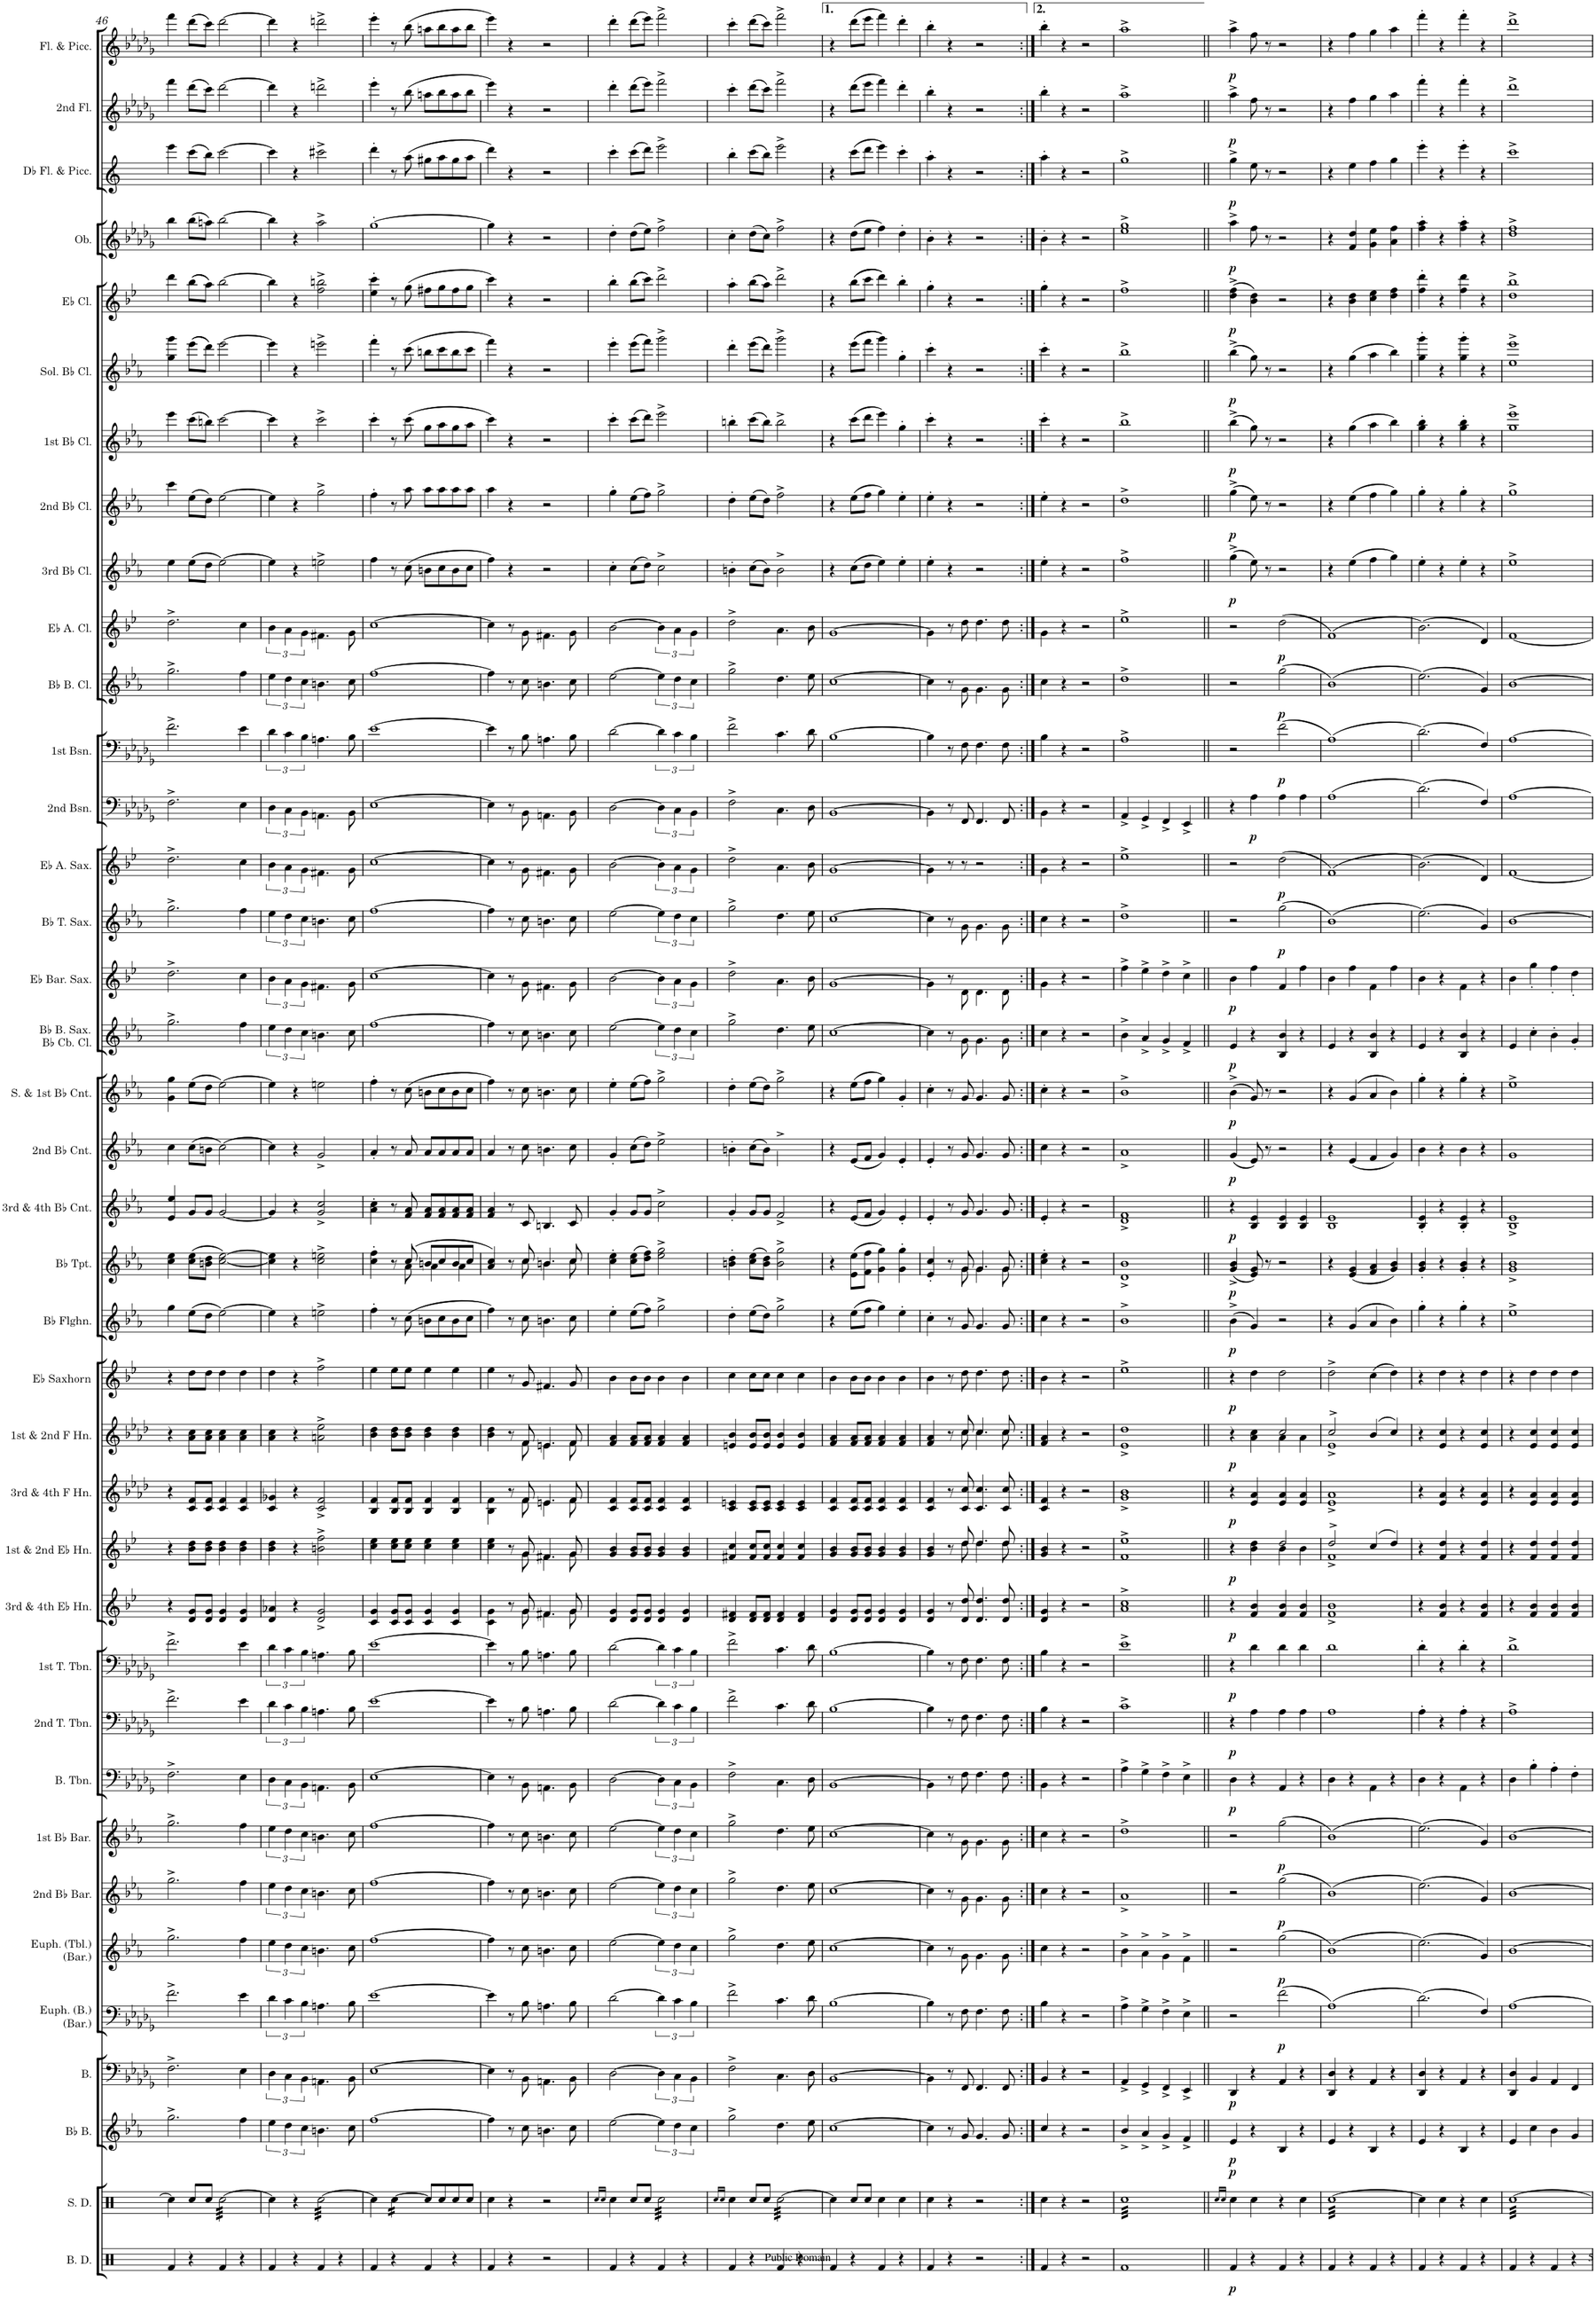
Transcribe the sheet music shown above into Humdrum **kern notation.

**kern	**dynam	**kern	**dynam	**kern	**dynam	**kern	**dynam	**kern	**dynam	**kern	**dynam	**kern	**dynam	**kern	**dynam	**kern	**dynam	**kern	**dynam	**kern	**dynam	**kern	**dynam	**kern	**dynam	**kern	**dynam	**kern	**dynam	**kern	**dynam	**kern	**dynam	**kern	**dynam	**kern	**dynam	**kern	**dynam	**kern	**dynam	**kern	**dynam	**kern	**dynam	**kern	**dynam	**kern	**dynam	**kern	**dynam	**kern	**dynam	**kern	**dynam	**kern	**dynam	**kern	**dynam	**kern	**dynam	**kern	**dynam	**kern	**dynam	**kern	**dynam	**kern	**dynam	**kern	**dynam	**kern	**dynam	**kern	**dynam
*part38	*part38	*part37	*part37	*part36	*part36	*part35	*part35	*part34	*part34	*part33	*part33	*part32	*part32	*part31	*part31	*part30	*part30	*part29	*part29	*part28	*part28	*part27	*part27	*part26	*part26	*part25	*part25	*part24	*part24	*part23	*part23	*part22	*part22	*part21	*part21	*part20	*part20	*part19	*part19	*part18	*part18	*part17	*part17	*part16	*part16	*part15	*part15	*part14	*part14	*part13	*part13	*part12	*part12	*part11	*part11	*part10	*part10	*part9	*part9	*part8	*part8	*part7	*part7	*part6	*part6	*part5	*part5	*part4	*part4	*part3	*part3	*part2	*part2	*part1	*part1
*staff38	*staff38	*staff37	*staff37	*staff36	*staff36	*staff35	*staff35	*staff34	*staff34	*staff33	*staff33	*staff32	*staff32	*staff31	*staff31	*staff30	*staff30	*staff29	*staff29	*staff28	*staff28	*staff27	*staff27	*staff26	*staff26	*staff25	*staff25	*staff24	*staff24	*staff23	*staff23	*staff22	*staff22	*staff21	*staff21	*staff20	*staff20	*staff19	*staff19	*staff18	*staff18	*staff17	*staff17	*staff16	*staff16	*staff15	*staff15	*staff14	*staff14	*staff13	*staff13	*staff12	*staff12	*staff11	*staff11	*staff10	*staff10	*staff9	*staff9	*staff8	*staff8	*staff7	*staff7	*staff6	*staff6	*staff5	*staff5	*staff4	*staff4	*staff3	*staff3	*staff2	*staff2	*staff1	*staff1
*I"BASS DRUM	*	*I"SIDE DRUM	*	*I"Bb BASS (TREBLE CLEF)	*	*I"BASSES	*	*I"EUPHONIUM (BASS CLEF) (BARITONE)	*	*I"EUPHONIUM (TREBLE CLEF) (BARITONE)	*	*I"2nd Bb BARITONE	*	*I"1st Bb BARITONE	*	*I"BASS TROMBONE	*	*I"2nd TENOR TROMBONE	*	*I"1st TENOR TROMBONE	*	*I"3rd &amp; 4th HORNS in Eb	*	*I"1st &amp; 2nd HORNS in Eb	*	*I"3rd &amp; 4th HORNS in F	*	*I"1st &amp; 2nd HORNS in F	*	*I"SOLO Eb SAXHORN	*	*I"Bb FLUGEL HORN	*	*I"Bb TRUMPETS	*	*I"3rd &amp; 4th Bb CORNETS	*	*I"2nd Bb CORNET	*	*I"SOLO &amp; 1st Bb CORNET	*	*I"Bb BASS SAXOPHONE  Bb CONTRA BASS CLARINET	*	*I"Eb BARITONE SAXOPHONE	*	*I"Bb TENOR SAXOPHONE	*	*I"Eb ALTO SAXOPHONE	*	*I"2nd BASSOON	*	*I"1st BASSOON	*	*I"Bb BASS CLARINET	*	*I"Eb ALTO CLARINET	*	*I"3rd Bb CLARINET	*	*I"2nd Bb CLARINET	*	*I"1st Bb CLARINET	*	*I"SOLO Bb CLARINET	*	*I"Eb CLARINETS	*	*I"OBOES	*	*I"Db FLUTE &amp; PICCOLO	*	*I"2nd CONCERT FLUTE	*	*I"CONCERT FLUTE &amp; PICCOLO	*
*I'B. D.	*	*I'S. D.	*	*I'Bb B.	*	*I'B.	*	*I'Euph. (B.) (Bar.)	*	*I'Euph. (Tbl.) (Bar.)	*	*I'2nd Bb Bar.	*	*I'1st Bb Bar.	*	*I'B. Tbn.	*	*I'2nd T. Tbn.	*	*I'1st T. Tbn.	*	*	*	*	*	*	*	*	*	*I'Eb Saxhorn	*	*I'Bb Flghn.	*	*I'Bb Tpt.	*	*I'3rd &amp; 4th Bb Cnt.	*	*I'2nd Bb Cnt.	*	*I'S. &amp; 1st Bb Cnt.	*	*I'Bb B. Sax.  Bb Cb. Cl.	*	*I'Eb Bar. Sax.	*	*I'Bb T. Sax.	*	*I'Eb A. Sax.	*	*I'2nd Bsn.	*	*I'1st Bsn.	*	*I'Bb B. Cl.	*	*I'Eb A. Cl.	*	*I'3rd Bb Cl.	*	*I'2nd Bb Cl.	*	*I'1st Bb Cl.	*	*I'Sol. Bb Cl.	*	*I'Eb Cl.	*	*I'Ob.	*	*I'Db Fl. &amp; Picc.	*	*I'2nd Fl.	*	*I'Fl. &amp; Picc.	*
!!LO:PB:g=z
*clefX	*	*clefX	*	*clefG2	*	*clefF4	*	*clefF4	*	*clefG2	*	*clefG2	*	*clefG2	*	*clefF4	*	*clefF4	*	*clefF4	*	*clefG2	*	*clefG2	*	*clefG2	*	*clefG2	*	*clefG2	*	*clefG2	*	*clefG2	*	*clefG2	*	*clefG2	*	*clefG2	*	*clefG2	*	*clefG2	*	*clefG2	*	*clefG2	*	*clefF4	*	*clefF4	*	*clefG2	*	*clefG2	*	*clefG2	*	*clefG2	*	*clefG2	*	*clefG2	*	*clefG2	*	*clefG2	*	*clefG2	*	*clefG2	*	*clefG2	*
*	*	*	*	*Trd15c26	*	*	*	*	*	*Trd8c14	*	*Trd8c14	*	*Trd8c14	*	*	*	*	*	*	*	*Trd5c9	*	*Trd5c9	*	*Trd4c7	*	*Trd4c7	*	*Trd5c9	*	*Trd1c2	*	*Trd1c2	*	*Trd1c2	*	*Trd1c2	*	*Trd1c2	*	*Trd15c26	*	*Trd12c21	*	*Trd8c14	*	*Trd5c9	*	*	*	*	*	*Trd8c14	*	*Trd5c9	*	*Trd1c2	*	*Trd1c2	*	*Trd1c2	*	*Trd1c2	*	*Trd-2c-3	*	*	*	*Trd0c-1	*	*	*	*Trd-7c-12	*
*k[]	*	*k[]	*	*k[b-e-a-]	*	*k[b-e-a-d-g-]	*	*k[b-e-a-d-g-]	*	*k[b-e-a-]	*	*k[b-e-a-]	*	*k[b-e-a-]	*	*k[b-e-a-d-g-]	*	*k[b-e-a-d-g-]	*	*k[b-e-a-d-g-]	*	*k[b-e-]	*	*k[b-e-]	*	*k[b-e-a-d-]	*	*k[b-e-a-d-]	*	*k[b-e-]	*	*k[b-e-a-]	*	*k[b-e-a-]	*	*k[b-e-a-]	*	*k[b-e-a-]	*	*k[b-e-a-]	*	*k[b-e-a-]	*	*k[b-e-]	*	*k[b-e-a-]	*	*k[b-e-]	*	*k[b-e-a-d-g-]	*	*k[b-e-a-d-g-]	*	*k[b-e-a-]	*	*k[b-e-]	*	*k[b-e-a-]	*	*k[b-e-a-]	*	*k[b-e-a-]	*	*k[b-e-a-]	*	*k[b-e-]	*	*k[b-e-a-d-g-]	*	*k[]	*	*k[b-e-a-d-g-]	*	*k[b-e-a-d-g-]	*
*M2/2	*	*M2/2	*	*M2/2	*	*M2/2	*	*M2/2	*	*M2/2	*	*M2/2	*	*M2/2	*	*M2/2	*	*M2/2	*	*M2/2	*	*M2/2	*	*M2/2	*	*M2/2	*	*M2/2	*	*M2/2	*	*M2/2	*	*M2/2	*	*M2/2	*	*M2/2	*	*M2/2	*	*M2/2	*	*M2/2	*	*M2/2	*	*M2/2	*	*M2/2	*	*M2/2	*	*M2/2	*	*M2/2	*	*M2/2	*	*M2/2	*	*M2/2	*	*M2/2	*	*M2/2	*	*M2/2	*	*M2/2	*	*M2/2	*	*M2/2	*
*met(c|)	*	*met(c|)	*	*met(c|)	*	*met(c|)	*	*met(c|)	*	*met(c|)	*	*met(c|)	*	*met(c|)	*	*met(c|)	*	*met(c|)	*	*met(c|)	*	*met(c|)	*	*met(c|)	*	*met(c|)	*	*met(c|)	*	*met(c|)	*	*met(c|)	*	*met(c|)	*	*met(c|)	*	*met(c|)	*	*met(c|)	*	*met(c|)	*	*met(c|)	*	*met(c|)	*	*met(c|)	*	*met(c|)	*	*met(c|)	*	*met(c|)	*	*met(c|)	*	*met(c|)	*	*met(c|)	*	*met(c|)	*	*met(c|)	*	*met(c|)	*	*met(c|)	*	*met(c|)	*	*met(c|)	*	*met(c|)	*
=46	=46	=46	=46	=46	=46	=46	=46	=46	=46	=46	=46	=46	=46	=46	=46	=46	=46	=46	=46	=46	=46	=46	=46	=46	=46	=46	=46	=46	=46	=46	=46	=46	=46	=46	=46	=46	=46	=46	=46	=46	=46	=46	=46	=46	=46	=46	=46	=46	=46	=46	=46	=46	=46	=46	=46	=46	=46	=46	=46	=46	=46	=46	=46	=46	=46	=46	=46	=46	=46	=46	=46	=46	=46	=46	=46
4Rf/	.	4Rcc\]	.	2.gg^\	.	2.F^\	.	2.f^\	.	2.gg^\	.	2.gg^\	.	2.gg^\	.	2.F^\	.	2.f^\	.	2.f^\	.	4r	.	4r	.	4r	.	4r	.	4r	.	4gg\	.	4cc\ 4ee-\	.	4e-/ 4ee-/	.	4cc\	.	4g\ 4gg\	.	2.gg^\	.	2.dd^\	.	2.gg^\	.	2.dd^\	.	2.F^\	.	2.f^\	.	2.gg^\	.	2.dd^\	.	4ee-\	.	4ccc\	.	4eee-\	.	4gg\ 4ggg\	.	4ddd\	.	4bb-\	.	4eee\	.	4fff\	.	4fff\	.
4r	.	8Rcc/L	.	.	.	.	.	.	.	.	.	.	.	.	.	.	.	.	.	.	.	8d/ 8g/L	.	8b-\ 8dd\L	.	8c/ 8f/L	.	8a-\ 8cc\L	.	8dd\L	.	(>8ee-\L	.	(>8cc\ 8ee-\L	.	8g/L	.	(8cc\L	.	(>8ee-\L	.	.	.	.	.	.	.	.	.	.	.	.	.	.	.	.	.	(8ee-\L	.	(8ee-\L	.	(8ccc\L	.	((8eee-\L	.	((8bb-\L	.	(8bb-\L	.	(8ccc\L	.	(8ddd-\L	.	(8ddd-\L	.
.	.	8Rcc/J	.	.	.	.	.	.	.	.	.	.	.	.	.	.	.	.	.	.	.	8d/ 8g/J	.	8b-\ 8dd\J	.	8c/ 8f/J	.	8a-\ 8cc\J	.	8dd\J	.	8dd\J	.	8bn\ 8dd\J	.	8g/J	.	8bn\J	.	8dd\J	.	.	.	.	.	.	.	.	.	.	.	.	.	.	.	.	.	8dd\J	.	8dd\J)	.	8bbn\J)	.	8ddd\J))	.	8aa\J))	.	8aan\J)	.	8bb\J)	.	8ccc\J)	.	8ccc\J)	.
*	*	*tremolo	*	*	*	*	*	*	*	*	*	*	*	*	*	*	*	*	*	*	*	*	*	*	*	*	*	*	*	*	*	*	*	*	*	*	*	*	*	*	*	*	*	*	*	*	*	*	*	*	*	*	*	*	*	*	*	*	*	*	*	*	*	*	*	*	*	*	*	*	*	*	*	*	*
4Rf/	.	[32Rcc\LLL	.	.	.	.	.	.	.	.	.	.	.	.	.	.	.	.	.	.	.	4d/ 4g/	.	4b-\ 4dd\	.	4c/ 4f/	.	4a-\ 4cc\	.	4dd\	.	[2ee-\)	.	[2cc\ [2ee-\)	.	[2g/	.	[2cc\)	.	[2ee-\)	.	.	.	.	.	.	.	.	.	.	.	.	.	.	.	.	.	[2ee-\)	.	[2ee-\	.	[2ccc\	.	[2eee-\	.	[2bb-\	.	[2bb-\	.	[2ccc\	.	[2ddd-\	.	[2ddd-\	.
.	.	32Rcc\	.	.	.	.	.	.	.	.	.	.	.	.	.	.	.	.	.	.	.	.	.	.	.	.	.	.	.	.	.	.	.	.	.	.	.	.	.	.	.	.	.	.	.	.	.	.	.	.	.	.	.	.	.	.	.	.	.	.	.	.	.	.	.	.	.	.	.	.	.	.	.	.	.
.	.	32Rcc\	.	.	.	.	.	.	.	.	.	.	.	.	.	.	.	.	.	.	.	.	.	.	.	.	.	.	.	.	.	.	.	.	.	.	.	.	.	.	.	.	.	.	.	.	.	.	.	.	.	.	.	.	.	.	.	.	.	.	.	.	.	.	.	.	.	.	.	.	.	.	.	.	.
.	.	32Rcc\	.	.	.	.	.	.	.	.	.	.	.	.	.	.	.	.	.	.	.	.	.	.	.	.	.	.	.	.	.	.	.	.	.	.	.	.	.	.	.	.	.	.	.	.	.	.	.	.	.	.	.	.	.	.	.	.	.	.	.	.	.	.	.	.	.	.	.	.	.	.	.	.	.
.	.	32Rcc\	.	.	.	.	.	.	.	.	.	.	.	.	.	.	.	.	.	.	.	.	.	.	.	.	.	.	.	.	.	.	.	.	.	.	.	.	.	.	.	.	.	.	.	.	.	.	.	.	.	.	.	.	.	.	.	.	.	.	.	.	.	.	.	.	.	.	.	.	.	.	.	.	.
.	.	32Rcc\	.	.	.	.	.	.	.	.	.	.	.	.	.	.	.	.	.	.	.	.	.	.	.	.	.	.	.	.	.	.	.	.	.	.	.	.	.	.	.	.	.	.	.	.	.	.	.	.	.	.	.	.	.	.	.	.	.	.	.	.	.	.	.	.	.	.	.	.	.	.	.	.	.
.	.	32Rcc\	.	.	.	.	.	.	.	.	.	.	.	.	.	.	.	.	.	.	.	.	.	.	.	.	.	.	.	.	.	.	.	.	.	.	.	.	.	.	.	.	.	.	.	.	.	.	.	.	.	.	.	.	.	.	.	.	.	.	.	.	.	.	.	.	.	.	.	.	.	.	.	.	.
.	.	32Rcc\	.	.	.	.	.	.	.	.	.	.	.	.	.	.	.	.	.	.	.	.	.	.	.	.	.	.	.	.	.	.	.	.	.	.	.	.	.	.	.	.	.	.	.	.	.	.	.	.	.	.	.	.	.	.	.	.	.	.	.	.	.	.	.	.	.	.	.	.	.	.	.	.	.
4r	.	32Rcc\	.	4ff\	.	4E-\	.	4e-\	.	4ff\	.	4ff\	.	4ff\	.	4E-\	.	4e-\	.	4e-\	.	4d/ 4g/	.	4b-\ 4dd\	.	4c/ 4f/	.	4a-\ 4cc\	.	4dd\	.	.	.	.	.	.	.	.	.	.	.	4ff\	.	4cc\	.	4ff\	.	4cc\	.	4E-\	.	4e-\	.	4ff\	.	4cc\	.	.	.	.	.	.	.	.	.	.	.	.	.	.	.	.	.	.	.
.	.	32Rcc\	.	.	.	.	.	.	.	.	.	.	.	.	.	.	.	.	.	.	.	.	.	.	.	.	.	.	.	.	.	.	.	.	.	.	.	.	.	.	.	.	.	.	.	.	.	.	.	.	.	.	.	.	.	.	.	.	.	.	.	.	.	.	.	.	.	.	.	.	.	.	.	.	.
.	.	32Rcc\	.	.	.	.	.	.	.	.	.	.	.	.	.	.	.	.	.	.	.	.	.	.	.	.	.	.	.	.	.	.	.	.	.	.	.	.	.	.	.	.	.	.	.	.	.	.	.	.	.	.	.	.	.	.	.	.	.	.	.	.	.	.	.	.	.	.	.	.	.	.	.	.	.
.	.	32Rcc\	.	.	.	.	.	.	.	.	.	.	.	.	.	.	.	.	.	.	.	.	.	.	.	.	.	.	.	.	.	.	.	.	.	.	.	.	.	.	.	.	.	.	.	.	.	.	.	.	.	.	.	.	.	.	.	.	.	.	.	.	.	.	.	.	.	.	.	.	.	.	.	.	.
.	.	32Rcc\	.	.	.	.	.	.	.	.	.	.	.	.	.	.	.	.	.	.	.	.	.	.	.	.	.	.	.	.	.	.	.	.	.	.	.	.	.	.	.	.	.	.	.	.	.	.	.	.	.	.	.	.	.	.	.	.	.	.	.	.	.	.	.	.	.	.	.	.	.	.	.	.	.
.	.	32Rcc\	.	.	.	.	.	.	.	.	.	.	.	.	.	.	.	.	.	.	.	.	.	.	.	.	.	.	.	.	.	.	.	.	.	.	.	.	.	.	.	.	.	.	.	.	.	.	.	.	.	.	.	.	.	.	.	.	.	.	.	.	.	.	.	.	.	.	.	.	.	.	.	.	.
.	.	32Rcc\	.	.	.	.	.	.	.	.	.	.	.	.	.	.	.	.	.	.	.	.	.	.	.	.	.	.	.	.	.	.	.	.	.	.	.	.	.	.	.	.	.	.	.	.	.	.	.	.	.	.	.	.	.	.	.	.	.	.	.	.	.	.	.	.	.	.	.	.	.	.	.	.	.
.	.	32Rcc\JJJ	.	.	.	.	.	.	.	.	.	.	.	.	.	.	.	.	.	.	.	.	.	.	.	.	.	.	.	.	.	.	.	.	.	.	.	.	.	.	.	.	.	.	.	.	.	.	.	.	.	.	.	.	.	.	.	.	.	.	.	.	.	.	.	.	.	.	.	.	.	.	.	.	.
*	*	*Xtremolo	*	*	*	*	*	*	*	*	*	*	*	*	*	*	*	*	*	*	*	*	*	*	*	*	*	*	*	*	*	*	*	*	*	*	*	*	*	*	*	*	*	*	*	*	*	*	*	*	*	*	*	*	*	*	*	*	*	*	*	*	*	*	*	*	*	*	*	*	*	*	*	*	*
=47	=47	=47	=47	=47	=47	=47	=47	=47	=47	=47	=47	=47	=47	=47	=47	=47	=47	=47	=47	=47	=47	=47	=47	=47	=47	=47	=47	=47	=47	=47	=47	=47	=47	=47	=47	=47	=47	=47	=47	=47	=47	=47	=47	=47	=47	=47	=47	=47	=47	=47	=47	=47	=47	=47	=47	=47	=47	=47	=47	=47	=47	=47	=47	=47	=47	=47	=47	=47	=47	=47	=47	=47	=47	=47	=47
4Rf/	.	4Rcc\]	.	6ee-\	.	6D-\	.	6d-\	.	6ee-\	.	6ee-\	.	6ee-\	.	6D-\	.	6d-\	.	6d-\	.	4d/ 4a-X/	.	4b-\ 4dd\	.	4c/ 4g-X/	.	4a-\ 4cc\	.	4dd\	.	4ee-\]	.	4cc\] 4ee-\]	.	4g/]	.	4cc\]	.	4ee-\]	.	6ee-\	.	6b-\	.	6ee-\	.	6b-\	.	6D-\	.	6d-\	.	6ee-\	.	6b-\	.	4ee-\]	.	4ee-\]	.	4ccc\]	.	4eee-\]	.	4bb-\]	.	4bb-\]	.	4ccc\]	.	4ddd-\]	.	4ddd-\]	.
.	.	.	.	6dd\	.	6C\	.	6c\	.	6dd\	.	6dd\	.	6dd\	.	6C\	.	6c\	.	6c\	.	.	.	.	.	.	.	.	.	.	.	.	.	.	.	.	.	.	.	.	.	6dd\	.	6a\	.	6dd\	.	6a\	.	6C\	.	6c\	.	6dd\	.	6a\	.	.	.	.	.	.	.	.	.	.	.	.	.	.	.	.	.	.	.
4r	.	4r	.	.	.	.	.	.	.	.	.	.	.	.	.	.	.	.	.	.	.	4r	.	4r	.	4r	.	4r	.	4r	.	4r	.	4r	.	4r	.	4r	.	4r	.	.	.	.	.	.	.	.	.	.	.	.	.	.	.	.	.	4r	.	4r	.	4r	.	4r	.	4r	.	4r	.	4r	.	4r	.	4r	.
.	.	.	.	6cc\	.	6BB-\	.	6B-\	.	6cc\	.	6cc\	.	6cc\	.	6BB-\	.	6B-\	.	6B-\	.	.	.	.	.	.	.	.	.	.	.	.	.	.	.	.	.	.	.	.	.	6cc\	.	6g\	.	6cc\	.	6g\	.	6BB-\	.	6B-\	.	6cc\	.	6g\	.	.	.	.	.	.	.	.	.	.	.	.	.	.	.	.	.	.	.
*	*	*tremolo	*	*	*	*	*	*	*	*	*	*	*	*	*	*	*	*	*	*	*	*	*	*	*	*	*	*	*	*	*	*	*	*	*	*	*	*	*	*	*	*	*	*	*	*	*	*	*	*	*	*	*	*	*	*	*	*	*	*	*	*	*	*	*	*	*	*	*	*	*	*	*	*	*
4Rf/	.	[32Rcc\LLL	.	4.bn\	.	4.AAn\	.	4.An\	.	4.bn\	.	4.bn\	.	4.bn\	.	4.AAn\	.	4.An\	.	4.An\	.	2d/^ 2g/^	.	2bn\^ 2ff\^	.	2c/^ 2f/^	.	2an\^ 2ee-\^	.	2ff^\	.	2een^\	.	2cc\^ 2een\^	.	2g/^ 2cc/^	.	2g^/	.	2een\	.	4.bn\	.	4.f#X\	.	4.bn\	.	4.f#X\	.	4.AAn\	.	4.An\	.	4.bn\	.	4.f#X\	.	2een^\	.	2gg^\	.	2ccc^\	.	2eeen^\	.	2ff\^ 2bbn\^	.	2aa-^\	.	2ccc#X^\	.	2dddn^\	.	2dddn^\	.
.	.	32Rcc\	.	.	.	.	.	.	.	.	.	.	.	.	.	.	.	.	.	.	.	.	.	.	.	.	.	.	.	.	.	.	.	.	.	.	.	.	.	.	.	.	.	.	.	.	.	.	.	.	.	.	.	.	.	.	.	.	.	.	.	.	.	.	.	.	.	.	.	.	.	.	.	.	.
.	.	32Rcc\	.	.	.	.	.	.	.	.	.	.	.	.	.	.	.	.	.	.	.	.	.	.	.	.	.	.	.	.	.	.	.	.	.	.	.	.	.	.	.	.	.	.	.	.	.	.	.	.	.	.	.	.	.	.	.	.	.	.	.	.	.	.	.	.	.	.	.	.	.	.	.	.	.
.	.	32Rcc\	.	.	.	.	.	.	.	.	.	.	.	.	.	.	.	.	.	.	.	.	.	.	.	.	.	.	.	.	.	.	.	.	.	.	.	.	.	.	.	.	.	.	.	.	.	.	.	.	.	.	.	.	.	.	.	.	.	.	.	.	.	.	.	.	.	.	.	.	.	.	.	.	.
.	.	32Rcc\	.	.	.	.	.	.	.	.	.	.	.	.	.	.	.	.	.	.	.	.	.	.	.	.	.	.	.	.	.	.	.	.	.	.	.	.	.	.	.	.	.	.	.	.	.	.	.	.	.	.	.	.	.	.	.	.	.	.	.	.	.	.	.	.	.	.	.	.	.	.	.	.	.
.	.	32Rcc\	.	.	.	.	.	.	.	.	.	.	.	.	.	.	.	.	.	.	.	.	.	.	.	.	.	.	.	.	.	.	.	.	.	.	.	.	.	.	.	.	.	.	.	.	.	.	.	.	.	.	.	.	.	.	.	.	.	.	.	.	.	.	.	.	.	.	.	.	.	.	.	.	.
.	.	32Rcc\	.	.	.	.	.	.	.	.	.	.	.	.	.	.	.	.	.	.	.	.	.	.	.	.	.	.	.	.	.	.	.	.	.	.	.	.	.	.	.	.	.	.	.	.	.	.	.	.	.	.	.	.	.	.	.	.	.	.	.	.	.	.	.	.	.	.	.	.	.	.	.	.	.
.	.	32Rcc\	.	.	.	.	.	.	.	.	.	.	.	.	.	.	.	.	.	.	.	.	.	.	.	.	.	.	.	.	.	.	.	.	.	.	.	.	.	.	.	.	.	.	.	.	.	.	.	.	.	.	.	.	.	.	.	.	.	.	.	.	.	.	.	.	.	.	.	.	.	.	.	.	.
4r	.	32Rcc\	.	.	.	.	.	.	.	.	.	.	.	.	.	.	.	.	.	.	.	.	.	.	.	.	.	.	.	.	.	.	.	.	.	.	.	.	.	.	.	.	.	.	.	.	.	.	.	.	.	.	.	.	.	.	.	.	.	.	.	.	.	.	.	.	.	.	.	.	.	.	.	.	.
.	.	32Rcc\	.	.	.	.	.	.	.	.	.	.	.	.	.	.	.	.	.	.	.	.	.	.	.	.	.	.	.	.	.	.	.	.	.	.	.	.	.	.	.	.	.	.	.	.	.	.	.	.	.	.	.	.	.	.	.	.	.	.	.	.	.	.	.	.	.	.	.	.	.	.	.	.	.
.	.	32Rcc\	.	.	.	.	.	.	.	.	.	.	.	.	.	.	.	.	.	.	.	.	.	.	.	.	.	.	.	.	.	.	.	.	.	.	.	.	.	.	.	.	.	.	.	.	.	.	.	.	.	.	.	.	.	.	.	.	.	.	.	.	.	.	.	.	.	.	.	.	.	.	.	.	.
.	.	32Rcc\	.	.	.	.	.	.	.	.	.	.	.	.	.	.	.	.	.	.	.	.	.	.	.	.	.	.	.	.	.	.	.	.	.	.	.	.	.	.	.	.	.	.	.	.	.	.	.	.	.	.	.	.	.	.	.	.	.	.	.	.	.	.	.	.	.	.	.	.	.	.	.	.	.
.	.	32Rcc\	.	8cc\	.	8BB-\	.	8B-\	.	8cc\	.	8cc\	.	8cc\	.	8BB-\	.	8B-\	.	8B-\	.	.	.	.	.	.	.	.	.	.	.	.	.	.	.	.	.	.	.	.	.	8cc\	.	8g\	.	8cc\	.	8g\	.	8BB-\	.	8B-\	.	8cc\	.	8g\	.	.	.	.	.	.	.	.	.	.	.	.	.	.	.	.	.	.	.
.	.	32Rcc\	.	.	.	.	.	.	.	.	.	.	.	.	.	.	.	.	.	.	.	.	.	.	.	.	.	.	.	.	.	.	.	.	.	.	.	.	.	.	.	.	.	.	.	.	.	.	.	.	.	.	.	.	.	.	.	.	.	.	.	.	.	.	.	.	.	.	.	.	.	.	.	.	.
.	.	32Rcc\	.	.	.	.	.	.	.	.	.	.	.	.	.	.	.	.	.	.	.	.	.	.	.	.	.	.	.	.	.	.	.	.	.	.	.	.	.	.	.	.	.	.	.	.	.	.	.	.	.	.	.	.	.	.	.	.	.	.	.	.	.	.	.	.	.	.	.	.	.	.	.	.	.
.	.	32Rcc\JJJ	.	.	.	.	.	.	.	.	.	.	.	.	.	.	.	.	.	.	.	.	.	.	.	.	.	.	.	.	.	.	.	.	.	.	.	.	.	.	.	.	.	.	.	.	.	.	.	.	.	.	.	.	.	.	.	.	.	.	.	.	.	.	.	.	.	.	.	.	.	.	.	.	.
*	*	*Xtremolo	*	*	*	*	*	*	*	*	*	*	*	*	*	*	*	*	*	*	*	*	*	*	*	*	*	*	*	*	*	*	*	*	*	*	*	*	*	*	*	*	*	*	*	*	*	*	*	*	*	*	*	*	*	*	*	*	*	*	*	*	*	*	*	*	*	*	*	*	*	*	*	*	*
=48	=48	=48	=48	=48	=48	=48	=48	=48	=48	=48	=48	=48	=48	=48	=48	=48	=48	=48	=48	=48	=48	=48	=48	=48	=48	=48	=48	=48	=48	=48	=48	=48	=48	=48	=48	=48	=48	=48	=48	=48	=48	=48	=48	=48	=48	=48	=48	=48	=48	=48	=48	=48	=48	=48	=48	=48	=48	=48	=48	=48	=48	=48	=48	=48	=48	=48	=48	=48	=48	=48	=48	=48	=48	=48	=48
*	*	*	*	*	*	*	*	*	*	*	*	*	*	*	*	*	*	*	*	*	*	*	*	*	*	*	*	*	*	*	*	*	*	*^	*	*	*	*	*	*	*	*	*	*	*	*	*	*	*	*	*	*	*	*	*	*	*	*	*	*	*	*	*	*	*	*	*	*	*	*	*	*	*	*	*
4Rf/	.	4Rcc\]	.	[1ff	.	[1E-	.	[1e-	.	[1ff	.	[1ff	.	[1ff	.	[1E-	.	[1e-	.	[1e-	.	4c/ 4g/	.	4cc\ 4ee-\	.	4B-/ 4f/	.	4b-\ 4dd-\	.	4ee-\	.	4ff'\	.	4cc\'> 4ff\'>	4.ryy	.	4a-\' 4cc\'	.	4a-'/	.	4ff'\	.	[1ff	.	[1cc	.	[1ff	.	[1cc	.	[1E-	.	[1e-	.	[1ff	.	[1cc	.	4ff\	.	4ff'\	.	4ccc'\	.	4fff'\	.	4ee-\' 4ccc\'	.	[1gg-'	.	4ddd'\	.	4eee-'\	.	4eee-'\	.
*	*	*tremolo	*	*	*	*	*	*	*	*	*	*	*	*	*	*	*	*	*	*	*	*	*	*	*	*	*	*	*	*	*	*	*	*	*	*	*	*	*	*	*	*	*	*	*	*	*	*	*	*	*	*	*	*	*	*	*	*	*	*	*	*	*	*	*	*	*	*	*	*	*	*	*	*	*	*
4r	.	[16Rcc\LL	.	.	.	.	.	.	.	.	.	.	.	.	.	.	.	.	.	.	.	8c/ 8g/L	.	8cc\ 8ee-\L	.	8B-/ 8f/L	.	8b-\ 8dd-\L	.	8ee-\L	.	8r	.	8r	.	.	8r	.	8r	.	8r	.	.	.	.	.	.	.	.	.	.	.	.	.	.	.	.	.	8r	.	8r	.	8r	.	8r	.	8r	.	.	.	8r	.	8r	.	8r	.
.	.	16Rcc\	.	.	.	.	.	.	.	.	.	.	.	.	.	.	.	.	.	.	.	.	.	.	.	.	.	.	.	.	.	.	.	.	.	.	.	.	.	.	.	.	.	.	.	.	.	.	.	.	.	.	.	.	.	.	.	.	.	.	.	.	.	.	.	.	.	.	.	.	.	.	.	.	.	.
.	.	16Rcc\	.	.	.	.	.	.	.	.	.	.	.	.	.	.	.	.	.	.	.	8c/ 8g/J	.	8cc\ 8ee-\J	.	8B-/ 8f/J	.	8b-\ 8dd-\J	.	8ee-\J	.	(>8cc\	.	(>8cc/	8a-\	.	8f/ 8a-/	.	8a-/	.	(>8cc\	.	.	.	.	.	.	.	.	.	.	.	.	.	.	.	.	.	(8cc\	.	8aa-\	.	(8ccc\	.	(8ccc\	.	(8gg\	.	.	.	(8aa\	.	(8bb-\	.	(8bb-\	.
.	.	16Rcc\JJ	.	.	.	.	.	.	.	.	.	.	.	.	.	.	.	.	.	.	.	.	.	.	.	.	.	.	.	.	.	.	.	.	.	.	.	.	.	.	.	.	.	.	.	.	.	.	.	.	.	.	.	.	.	.	.	.	.	.	.	.	.	.	.	.	.	.	.	.	.	.	.	.	.	.
*	*	*Xtremolo	*	*	*	*	*	*	*	*	*	*	*	*	*	*	*	*	*	*	*	*	*	*	*	*	*	*	*	*	*	*	*	*	*	*	*	*	*	*	*	*	*	*	*	*	*	*	*	*	*	*	*	*	*	*	*	*	*	*	*	*	*	*	*	*	*	*	*	*	*	*	*	*	*	*
4Rf/	.	8Rcc/L]	.	.	.	.	.	.	.	.	.	.	.	.	.	.	.	.	.	.	.	4c/ 4g/	.	4cc\ 4ee-\	.	4B-/ 4f/	.	4b-\ 4dd-\	.	4ee-\	.	8bn\L	.	8bn/L	4a-\	.	8f/ 8a-/L	.	8a-/L	.	8bn\L	.	.	.	.	.	.	.	.	.	.	.	.	.	.	.	.	.	8bn\L	.	8aa-\L	.	8gg\L	.	8bbn\L	.	8ff#X\L	.	.	.	8gg#X\L	.	8aan\L	.	8aan\L	.
.	.	8Rcc/	.	.	.	.	.	.	.	.	.	.	.	.	.	.	.	.	.	.	.	.	.	.	.	.	.	.	.	.	.	8cc\	.	8cc/	.	.	8f/ 8a-/	.	8a-/	.	8cc\	.	.	.	.	.	.	.	.	.	.	.	.	.	.	.	.	.	8cc\	.	8aa-\	.	8aa-\	.	8ccc\	.	8gg\	.	.	.	8aa\	.	8bb-\	.	8bb-\	.
4r	.	8Rcc/	.	.	.	.	.	.	.	.	.	.	.	.	.	.	.	.	.	.	.	4c/ 4g/	.	4cc\ 4ee-\	.	4B-/ 4f/	.	4b-\ 4dd-\	.	4ee-\	.	8b\	.	8b/	4a-\	.	8f/ 8a-/	.	8a-/	.	8b\	.	.	.	.	.	.	.	.	.	.	.	.	.	.	.	.	.	8b\	.	8aa-\	.	8gg\	.	8bb\	.	8ff#\	.	.	.	8gg#\	.	8aa\	.	8aa\	.
.	.	8Rcc/J	.	.	.	.	.	.	.	.	.	.	.	.	.	.	.	.	.	.	.	.	.	.	.	.	.	.	.	.	.	8cc\J	.	8cc/J	.	.	8f/ 8a-/J	.	8a-/J	.	8cc\J	.	.	.	.	.	.	.	.	.	.	.	.	.	.	.	.	.	8cc\J	.	8aa-\J	.	8aa-\J	.	8ccc\J	.	8gg\J	.	.	.	8aa\J	.	8bb-\J	.	8bb-\J	.
=49	=49	=49	=49	=49	=49	=49	=49	=49	=49	=49	=49	=49	=49	=49	=49	=49	=49	=49	=49	=49	=49	=49	=49	=49	=49	=49	=49	=49	=49	=49	=49	=49	=49	=49	=49	=49	=49	=49	=49	=49	=49	=49	=49	=49	=49	=49	=49	=49	=49	=49	=49	=49	=49	=49	=49	=49	=49	=49	=49	=49	=49	=49	=49	=49	=49	=49	=49	=49	=49	=49	=49	=49	=49	=49	=49	=49
*	*	*	*	*	*	*	*	*	*	*	*	*	*	*	*	*	*	*	*	*	*	*^	*	*^	*	*^	*	*^	*	*	*	*	*	*	*	*	*	*	*	*	*	*	*	*	*	*	*	*	*	*	*	*	*	*	*	*	*	*	*	*	*	*	*	*	*	*	*	*	*	*	*	*	*	*	*	*
4Rf/	.	4Rcc\	.	4ff\]	.	4E-\]	.	4e-\]	.	4ff\]	.	4ff\]	.	4ff\]	.	4E-\]	.	4e-\]	.	4e-\]	.	4c\ 4g\	4.ryy	.	4cc\ 4ee-\	4.ryy	.	4B-\ 4f\	4.ryy	.	4b-\ 4dd-\	4.ryy	.	4ee-\	.	4ff\)	.	4a-/ 4cc/)	4.ryy	.	4f/ 4a-/	.	4a-/	.	4ff\)	.	4ff\]	.	4cc\]	.	4ff\]	.	4cc\]	.	4E-\]	.	4e-\]	.	4ff\]	.	4cc\]	.	4ff\)	.	4aa-\	.	4ccc\)	.	4fff\)	.	4ccc\)	.	4gg-\]	.	4ddd\)	.	4eee-\)	.	4eee-\)	.
4r	.	4r	.	8r	.	8r	.	8r	.	8r	.	8r	.	8r	.	8r	.	8r	.	8r	.	8r	.	.	8r	.	.	8r	.	.	8r	.	.	8r	.	8r	.	8r	.	.	8r	.	8r	.	8r	.	8r	.	8r	.	8r	.	8r	.	8r	.	8r	.	8r	.	8r	.	4r	.	4r	.	4r	.	4r	.	4r	.	4r	.	4r	.	4r	.	4r	.
.	.	.	.	8cc\	.	8BB-\	.	8B-\	.	8cc\	.	8cc\	.	8cc\	.	8BB-\	.	8B-\	.	8B-\	.	8g/	8g\	.	8g/	8g\	.	8f/	8f\	.	8f/	8f\	.	8g/	.	8cc\	.	8cc/	8cc\	.	8c/	.	8cc\	.	8cc\	.	8cc\	.	8g\	.	8cc\	.	8g\	.	8BB-\	.	8B-\	.	8cc\	.	8g\	.	.	.	.	.	.	.	.	.	.	.	.	.	.	.	.	.	.	.
2r	.	2r	.	4.bn\	.	4.AAn\	.	4.An\	.	4.bn\	.	4.bn\	.	4.bn\	.	4.AAn\	.	4.An\	.	4.An\	.	4.f#X/	4.f#\	.	4.f#X/	4.f#\	.	4.en/	4.e\	.	4.en/	4.e\	.	4.f#X/	.	4.bn\	.	4.bn\	4.b/	.	4.Bn/	.	4.bn\	.	4.bn\	.	4.bn\	.	4.f#X\	.	4.bn\	.	4.f#X\	.	4.AAn\	.	4.An\	.	4.bn\	.	4.f#X\	.	2r	.	2r	.	2r	.	2r	.	2r	.	2r	.	2r	.	2r	.	2r	.
.	.	.	.	8cc\	.	8BB-\	.	8B-\	.	8cc\	.	8cc\	.	8cc\	.	8BB-\	.	8B-\	.	8B-\	.	8g/	8g\	.	8g/	8g\	.	8f/	8f\	.	8f/	8f\	.	8g/	.	8cc\	.	8cc\	8cc/	.	8c/	.	8cc\	.	8cc\	.	8cc\	.	8g\	.	8cc\	.	8g\	.	8BB-\	.	8B-\	.	8cc\	.	8g\	.	.	.	.	.	.	.	.	.	.	.	.	.	.	.	.	.	.	.
*	*	*	*	*	*	*	*	*	*	*	*	*	*	*	*	*	*	*	*	*	*	*v	*v	*	*	*	*	*v	*v	*	*v	*v	*	*	*	*	*	*v	*v	*	*	*	*	*	*	*	*	*	*	*	*	*	*	*	*	*	*	*	*	*	*	*	*	*	*	*	*	*	*	*	*	*	*	*	*	*	*	*	*	*
*	*	*	*	*	*	*	*	*	*	*	*	*	*	*	*	*	*	*	*	*	*	*	*	*v	*v	*	*	*	*	*	*	*	*	*	*	*	*	*	*	*	*	*	*	*	*	*	*	*	*	*	*	*	*	*	*	*	*	*	*	*	*	*	*	*	*	*	*	*	*	*	*	*	*	*	*	*
=50	=50	=50	=50	=50	=50	=50	=50	=50	=50	=50	=50	=50	=50	=50	=50	=50	=50	=50	=50	=50	=50	=50	=50	=50	=50	=50	=50	=50	=50	=50	=50	=50	=50	=50	=50	=50	=50	=50	=50	=50	=50	=50	=50	=50	=50	=50	=50	=50	=50	=50	=50	=50	=50	=50	=50	=50	=50	=50	=50	=50	=50	=50	=50	=50	=50	=50	=50	=50	=50	=50	=50	=50	=50	=50	=50
.	.	16qRcc/LL	.	.	.	.	.	.	.	.	.	.	.	.	.	.	.	.	.	.	.	.	.	.	.	.	.	.	.	.	.	.	.	.	.	.	.	.	.	.	.	.	.	.	.	.	.	.	.	.	.	.	.	.	.	.	.	.	.	.	.	.	.	.	.	.	.	.	.	.	.	.	.	.	.
.	.	16qRcc/JJ	.	.	.	.	.	.	.	.	.	.	.	.	.	.	.	.	.	.	.	.	.	.	.	.	.	.	.	.	.	.	.	.	.	.	.	.	.	.	.	.	.	.	.	.	.	.	.	.	.	.	.	.	.	.	.	.	.	.	.	.	.	.	.	.	.	.	.	.	.	.	.	.	.
4Rf/	.	4Rcc\	.	[2ee-\	.	[2D-\	.	[2d-\	.	[2ee-\	.	[2ee-\	.	[2ee-\	.	[2D-\	.	[2d-\	.	[2d-\	.	4d/ 4g/	.	4g/ 4b-/	.	4c/ 4f/	.	4f/ 4a-/	.	4b-\	.	4ee-'\	.	4cc\' 4ee-\'	.	4g'/	.	4g'/	.	4ee-'\	.	[2ee-\	.	[2b-\	.	[2ee-\	.	[2b-\	.	[2D-\	.	[2d-\	.	[2ee-\	.	[2b-\	.	4cc'\	.	4gg'\	.	4ccc'\	.	4eee-'\	.	4bb-'\	.	4dd-'\	.	4ccc'\	.	4ddd-'\	.	4ddd-'\	.
4r	.	8Rcc/L	.	.	.	.	.	.	.	.	.	.	.	.	.	.	.	.	.	.	.	8d/ 8g/L	.	8g/ 8b-/L	.	8c/ 8f/L	.	8f/ 8a-/L	.	8b-\L	.	(>8ee-\L	.	(>8cc\ 8ee-\L	.	8g/L	.	(8cc\L	.	(>8ee-\L	.	.	.	.	.	.	.	.	.	.	.	.	.	.	.	.	.	(8cc\L	.	(8ee-\L	.	(8ccc\L	.	((8eee-\L	.	((8bb-\L	.	(8dd-\L	.	(8ccc\L	.	(8ddd-\L	.	(8ddd-\L	.
.	.	8Rcc/J	.	.	.	.	.	.	.	.	.	.	.	.	.	.	.	.	.	.	.	8d/ 8g/J	.	8g/ 8b-/J	.	8c/ 8f/J	.	8f/ 8a-/J	.	8b-\J	.	8ff\J)	.	8dd\ 8ff\J)	.	8g/J	.	8dd\J)	.	8ff\J)	.	.	.	.	.	.	.	.	.	.	.	.	.	.	.	.	.	8dd\J)	.	8ff\J)	.	8ddd\J)	.	8fff\J))	.	8ccc\J))	.	8ee-\J)	.	8ddd\J)	.	8eee-\J)	.	8eee-\J)	.
*	*	*tremolo	*	*	*	*	*	*	*	*	*	*	*	*	*	*	*	*	*	*	*	*	*	*	*	*	*	*	*	*	*	*	*	*	*	*	*	*	*	*	*	*	*	*	*	*	*	*	*	*	*	*	*	*	*	*	*	*	*	*	*	*	*	*	*	*	*	*	*	*	*	*	*	*	*
4Rf/	.	32Rcc\LLL	.	6ee-\]	.	6D-\]	.	6d-\]	.	6ee-\]	.	6ee-\]	.	6ee-\]	.	6D-\]	.	6d-\]	.	6d-\]	.	4d/ 4g/	.	4g/ 4b-/	.	4c/ 4f/	.	4f/ 4a-/	.	4b-\	.	2gg^\	.	2ee-\^ 2gg\^	.	2cc^\	.	2ee-^\	.	2gg^\	.	6ee-\]	.	6b-\]	.	6ee-\]	.	6b-\]	.	6D-\]	.	6d-\]	.	6ee-\]	.	6b-\]	.	2cc^\	.	2gg^\	.	2eee-^\	.	2ggg^\	.	2ddd^\	.	2ff^\	.	2eee^\	.	2fff^\	.	2fff^\	.
.	.	32Rcc\	.	.	.	.	.	.	.	.	.	.	.	.	.	.	.	.	.	.	.	.	.	.	.	.	.	.	.	.	.	.	.	.	.	.	.	.	.	.	.	.	.	.	.	.	.	.	.	.	.	.	.	.	.	.	.	.	.	.	.	.	.	.	.	.	.	.	.	.	.	.	.	.	.
.	.	32Rcc\	.	.	.	.	.	.	.	.	.	.	.	.	.	.	.	.	.	.	.	.	.	.	.	.	.	.	.	.	.	.	.	.	.	.	.	.	.	.	.	.	.	.	.	.	.	.	.	.	.	.	.	.	.	.	.	.	.	.	.	.	.	.	.	.	.	.	.	.	.	.	.	.	.
.	.	32Rcc\	.	.	.	.	.	.	.	.	.	.	.	.	.	.	.	.	.	.	.	.	.	.	.	.	.	.	.	.	.	.	.	.	.	.	.	.	.	.	.	.	.	.	.	.	.	.	.	.	.	.	.	.	.	.	.	.	.	.	.	.	.	.	.	.	.	.	.	.	.	.	.	.	.
.	.	32Rcc\	.	.	.	.	.	.	.	.	.	.	.	.	.	.	.	.	.	.	.	.	.	.	.	.	.	.	.	.	.	.	.	.	.	.	.	.	.	.	.	.	.	.	.	.	.	.	.	.	.	.	.	.	.	.	.	.	.	.	.	.	.	.	.	.	.	.	.	.	.	.	.	.	.
.	.	32Rcc\	.	.	.	.	.	.	.	.	.	.	.	.	.	.	.	.	.	.	.	.	.	.	.	.	.	.	.	.	.	.	.	.	.	.	.	.	.	.	.	.	.	.	.	.	.	.	.	.	.	.	.	.	.	.	.	.	.	.	.	.	.	.	.	.	.	.	.	.	.	.	.	.	.
.	.	.	.	6dd\	.	6C\	.	6c\	.	6dd\	.	6dd\	.	6dd\	.	6C\	.	6c\	.	6c\	.	.	.	.	.	.	.	.	.	.	.	.	.	.	.	.	.	.	.	.	.	6dd\	.	6a\	.	6dd\	.	6a\	.	6C\	.	6c\	.	6dd\	.	6a\	.	.	.	.	.	.	.	.	.	.	.	.	.	.	.	.	.	.	.
.	.	32Rcc\	.	.	.	.	.	.	.	.	.	.	.	.	.	.	.	.	.	.	.	.	.	.	.	.	.	.	.	.	.	.	.	.	.	.	.	.	.	.	.	.	.	.	.	.	.	.	.	.	.	.	.	.	.	.	.	.	.	.	.	.	.	.	.	.	.	.	.	.	.	.	.	.	.
.	.	32Rcc\	.	.	.	.	.	.	.	.	.	.	.	.	.	.	.	.	.	.	.	.	.	.	.	.	.	.	.	.	.	.	.	.	.	.	.	.	.	.	.	.	.	.	.	.	.	.	.	.	.	.	.	.	.	.	.	.	.	.	.	.	.	.	.	.	.	.	.	.	.	.	.	.	.
4r	.	32Rcc\	.	.	.	.	.	.	.	.	.	.	.	.	.	.	.	.	.	.	.	4d/ 4g/	.	4g/ 4b-/	.	4c/ 4f/	.	4f/ 4a-/	.	4b-\	.	.	.	.	.	.	.	.	.	.	.	.	.	.	.	.	.	.	.	.	.	.	.	.	.	.	.	.	.	.	.	.	.	.	.	.	.	.	.	.	.	.	.	.	.
.	.	32Rcc\	.	.	.	.	.	.	.	.	.	.	.	.	.	.	.	.	.	.	.	.	.	.	.	.	.	.	.	.	.	.	.	.	.	.	.	.	.	.	.	.	.	.	.	.	.	.	.	.	.	.	.	.	.	.	.	.	.	.	.	.	.	.	.	.	.	.	.	.	.	.	.	.	.
.	.	32Rcc\	.	.	.	.	.	.	.	.	.	.	.	.	.	.	.	.	.	.	.	.	.	.	.	.	.	.	.	.	.	.	.	.	.	.	.	.	.	.	.	.	.	.	.	.	.	.	.	.	.	.	.	.	.	.	.	.	.	.	.	.	.	.	.	.	.	.	.	.	.	.	.	.	.
.	.	.	.	6cc\	.	6BB-\	.	6B-\	.	6cc\	.	6cc\	.	6cc\	.	6BB-\	.	6B-\	.	6B-\	.	.	.	.	.	.	.	.	.	.	.	.	.	.	.	.	.	.	.	.	.	6cc\	.	6g\	.	6cc\	.	6g\	.	6BB-\	.	6B-\	.	6cc\	.	6g\	.	.	.	.	.	.	.	.	.	.	.	.	.	.	.	.	.	.	.
.	.	32Rcc\	.	.	.	.	.	.	.	.	.	.	.	.	.	.	.	.	.	.	.	.	.	.	.	.	.	.	.	.	.	.	.	.	.	.	.	.	.	.	.	.	.	.	.	.	.	.	.	.	.	.	.	.	.	.	.	.	.	.	.	.	.	.	.	.	.	.	.	.	.	.	.	.	.
.	.	32Rcc\	.	.	.	.	.	.	.	.	.	.	.	.	.	.	.	.	.	.	.	.	.	.	.	.	.	.	.	.	.	.	.	.	.	.	.	.	.	.	.	.	.	.	.	.	.	.	.	.	.	.	.	.	.	.	.	.	.	.	.	.	.	.	.	.	.	.	.	.	.	.	.	.	.
.	.	32Rcc\	.	.	.	.	.	.	.	.	.	.	.	.	.	.	.	.	.	.	.	.	.	.	.	.	.	.	.	.	.	.	.	.	.	.	.	.	.	.	.	.	.	.	.	.	.	.	.	.	.	.	.	.	.	.	.	.	.	.	.	.	.	.	.	.	.	.	.	.	.	.	.	.	.
.	.	32Rcc\	.	.	.	.	.	.	.	.	.	.	.	.	.	.	.	.	.	.	.	.	.	.	.	.	.	.	.	.	.	.	.	.	.	.	.	.	.	.	.	.	.	.	.	.	.	.	.	.	.	.	.	.	.	.	.	.	.	.	.	.	.	.	.	.	.	.	.	.	.	.	.	.	.
.	.	32Rcc\JJJ	.	.	.	.	.	.	.	.	.	.	.	.	.	.	.	.	.	.	.	.	.	.	.	.	.	.	.	.	.	.	.	.	.	.	.	.	.	.	.	.	.	.	.	.	.	.	.	.	.	.	.	.	.	.	.	.	.	.	.	.	.	.	.	.	.	.	.	.	.	.	.	.	.
*	*	*Xtremolo	*	*	*	*	*	*	*	*	*	*	*	*	*	*	*	*	*	*	*	*	*	*	*	*	*	*	*	*	*	*	*	*	*	*	*	*	*	*	*	*	*	*	*	*	*	*	*	*	*	*	*	*	*	*	*	*	*	*	*	*	*	*	*	*	*	*	*	*	*	*	*	*	*
=51	=51	=51	=51	=51	=51	=51	=51	=51	=51	=51	=51	=51	=51	=51	=51	=51	=51	=51	=51	=51	=51	=51	=51	=51	=51	=51	=51	=51	=51	=51	=51	=51	=51	=51	=51	=51	=51	=51	=51	=51	=51	=51	=51	=51	=51	=51	=51	=51	=51	=51	=51	=51	=51	=51	=51	=51	=51	=51	=51	=51	=51	=51	=51	=51	=51	=51	=51	=51	=51	=51	=51	=51	=51	=51	=51
.	.	16qRcc/LL	.	.	.	.	.	.	.	.	.	.	.	.	.	.	.	.	.	.	.	.	.	.	.	.	.	.	.	.	.	.	.	.	.	.	.	.	.	.	.	.	.	.	.	.	.	.	.	.	.	.	.	.	.	.	.	.	.	.	.	.	.	.	.	.	.	.	.	.	.	.	.	.	.
.	.	16qRcc/JJ	.	.	.	.	.	.	.	.	.	.	.	.	.	.	.	.	.	.	.	.	.	.	.	.	.	.	.	.	.	.	.	.	.	.	.	.	.	.	.	.	.	.	.	.	.	.	.	.	.	.	.	.	.	.	.	.	.	.	.	.	.	.	.	.	.	.	.	.	.	.	.	.	.
4Rf/	.	4Rcc\	.	2gg^\	.	2F^\	.	2f^\	.	2gg^\	.	2gg^\	.	2gg^\	.	2F^\	.	2f^\	.	2f^\	.	4d/ 4f#X/	.	4f#X/ 4cc/	.	4c/ 4en/	.	4en/ 4b-/	.	4cc\	.	4dd'\	.	4bn\' 4dd\'	.	4g'/	.	4bn'\	.	4dd'\	.	2gg^\	.	2dd^\	.	2gg^\	.	2dd^\	.	2F^\	.	2f^\	.	2gg^\	.	2dd^\	.	4bn'\	.	4dd'\	.	4bbn'\	.	4ddd'\	.	4aa'\	.	4cc'\	.	4bb'\	.	4ccc'\	.	4ccc'\	.
4r	.	8Rcc/L	.	.	.	.	.	.	.	.	.	.	.	.	.	.	.	.	.	.	.	8d/ 8f#/L	.	8f#/ 8cc/L	.	8c/ 8e/L	.	8e/ 8b-/L	.	8cc\L	.	(>8ee-\L	.	(>8cc\ 8ee-\L	.	8g/L	.	(8cc\L	.	(>8ee-\L	.	.	.	.	.	.	.	.	.	.	.	.	.	.	.	.	.	(8cc\L	.	(8ee-\L	.	(8ccc\L	.	((8eee-\L	.	((8bb-\L	.	(8dd-\L	.	(8ccc\L	.	(8ddd-\L	.	(8ddd-\L	.
.	.	8Rcc/J	.	.	.	.	.	.	.	.	.	.	.	.	.	.	.	.	.	.	.	8d/ 8f#/J	.	8f#/ 8cc/J	.	8c/ 8e/J	.	8e/ 8b-/J	.	8cc\J	.	8dd\J)	.	8b\ 8dd\J)	.	8g/J	.	8b\J)	.	8dd\J)	.	.	.	.	.	.	.	.	.	.	.	.	.	.	.	.	.	8b\J)	.	8dd\J)	.	8bb\J)	.	8ddd\J))	.	8aa\J))	.	8cc\J)	.	8bb\J)	.	8ccc\J)	.	8ccc\J)	.
*	*	*tremolo	*	*	*	*	*	*	*	*	*	*	*	*	*	*	*	*	*	*	*	*	*	*	*	*	*	*	*	*	*	*	*	*	*	*	*	*	*	*	*	*	*	*	*	*	*	*	*	*	*	*	*	*	*	*	*	*	*	*	*	*	*	*	*	*	*	*	*	*	*	*	*	*	*
4Rf/	.	[32Rcc\LLL	.	4.dd\	.	4.C\	.	4.c\	.	4.dd\	.	4.dd\	.	4.dd\	.	4.C\	.	4.c\	.	4.c\	.	4d/ 4f#/	.	4f#/ 4cc/	.	4c/ 4e/	.	4e/ 4b-/	.	4cc\	.	2gg^\	.	2b\^ 2gg\^	.	2f^/	.	2b^\	.	2gg^\	.	4.dd\	.	4.a\	.	4.dd\	.	4.a\	.	4.C\	.	4.c\	.	4.dd\	.	4.a\	.	2b^\	.	2ff^\	.	2bb^\	.	2ggg^\	.	2ddd^\	.	2ff^\	.	2eee^\	.	2fff^\	.	2fff^\	.
.	.	32Rcc\	.	.	.	.	.	.	.	.	.	.	.	.	.	.	.	.	.	.	.	.	.	.	.	.	.	.	.	.	.	.	.	.	.	.	.	.	.	.	.	.	.	.	.	.	.	.	.	.	.	.	.	.	.	.	.	.	.	.	.	.	.	.	.	.	.	.	.	.	.	.	.	.	.
.	.	32Rcc\	.	.	.	.	.	.	.	.	.	.	.	.	.	.	.	.	.	.	.	.	.	.	.	.	.	.	.	.	.	.	.	.	.	.	.	.	.	.	.	.	.	.	.	.	.	.	.	.	.	.	.	.	.	.	.	.	.	.	.	.	.	.	.	.	.	.	.	.	.	.	.	.	.
.	.	32Rcc\	.	.	.	.	.	.	.	.	.	.	.	.	.	.	.	.	.	.	.	.	.	.	.	.	.	.	.	.	.	.	.	.	.	.	.	.	.	.	.	.	.	.	.	.	.	.	.	.	.	.	.	.	.	.	.	.	.	.	.	.	.	.	.	.	.	.	.	.	.	.	.	.	.
.	.	32Rcc\	.	.	.	.	.	.	.	.	.	.	.	.	.	.	.	.	.	.	.	.	.	.	.	.	.	.	.	.	.	.	.	.	.	.	.	.	.	.	.	.	.	.	.	.	.	.	.	.	.	.	.	.	.	.	.	.	.	.	.	.	.	.	.	.	.	.	.	.	.	.	.	.	.
.	.	32Rcc\	.	.	.	.	.	.	.	.	.	.	.	.	.	.	.	.	.	.	.	.	.	.	.	.	.	.	.	.	.	.	.	.	.	.	.	.	.	.	.	.	.	.	.	.	.	.	.	.	.	.	.	.	.	.	.	.	.	.	.	.	.	.	.	.	.	.	.	.	.	.	.	.	.
.	.	32Rcc\	.	.	.	.	.	.	.	.	.	.	.	.	.	.	.	.	.	.	.	.	.	.	.	.	.	.	.	.	.	.	.	.	.	.	.	.	.	.	.	.	.	.	.	.	.	.	.	.	.	.	.	.	.	.	.	.	.	.	.	.	.	.	.	.	.	.	.	.	.	.	.	.	.
.	.	32Rcc\	.	.	.	.	.	.	.	.	.	.	.	.	.	.	.	.	.	.	.	.	.	.	.	.	.	.	.	.	.	.	.	.	.	.	.	.	.	.	.	.	.	.	.	.	.	.	.	.	.	.	.	.	.	.	.	.	.	.	.	.	.	.	.	.	.	.	.	.	.	.	.	.	.
4r	.	32Rcc\	.	.	.	.	.	.	.	.	.	.	.	.	.	.	.	.	.	.	.	4d/ 4f#/	.	4f#/ 4cc/	.	4c/ 4e/	.	4e/ 4b-/	.	4cc\	.	.	.	.	.	.	.	.	.	.	.	.	.	.	.	.	.	.	.	.	.	.	.	.	.	.	.	.	.	.	.	.	.	.	.	.	.	.	.	.	.	.	.	.	.
.	.	32Rcc\	.	.	.	.	.	.	.	.	.	.	.	.	.	.	.	.	.	.	.	.	.	.	.	.	.	.	.	.	.	.	.	.	.	.	.	.	.	.	.	.	.	.	.	.	.	.	.	.	.	.	.	.	.	.	.	.	.	.	.	.	.	.	.	.	.	.	.	.	.	.	.	.	.
.	.	32Rcc\	.	.	.	.	.	.	.	.	.	.	.	.	.	.	.	.	.	.	.	.	.	.	.	.	.	.	.	.	.	.	.	.	.	.	.	.	.	.	.	.	.	.	.	.	.	.	.	.	.	.	.	.	.	.	.	.	.	.	.	.	.	.	.	.	.	.	.	.	.	.	.	.	.
.	.	32Rcc\	.	.	.	.	.	.	.	.	.	.	.	.	.	.	.	.	.	.	.	.	.	.	.	.	.	.	.	.	.	.	.	.	.	.	.	.	.	.	.	.	.	.	.	.	.	.	.	.	.	.	.	.	.	.	.	.	.	.	.	.	.	.	.	.	.	.	.	.	.	.	.	.	.
.	.	32Rcc\	.	8ee-\	.	8D-\	.	8d-\	.	8ee-\	.	8ee-\	.	8ee-\	.	8D-\	.	8d-\	.	8d-\	.	.	.	.	.	.	.	.	.	.	.	.	.	.	.	.	.	.	.	.	.	8ee-\	.	8b-\	.	8ee-\	.	8b-\	.	8D-\	.	8d-\	.	8ee-\	.	8b-\	.	.	.	.	.	.	.	.	.	.	.	.	.	.	.	.	.	.	.
.	.	32Rcc\	.	.	.	.	.	.	.	.	.	.	.	.	.	.	.	.	.	.	.	.	.	.	.	.	.	.	.	.	.	.	.	.	.	.	.	.	.	.	.	.	.	.	.	.	.	.	.	.	.	.	.	.	.	.	.	.	.	.	.	.	.	.	.	.	.	.	.	.	.	.	.	.	.
.	.	32Rcc\	.	.	.	.	.	.	.	.	.	.	.	.	.	.	.	.	.	.	.	.	.	.	.	.	.	.	.	.	.	.	.	.	.	.	.	.	.	.	.	.	.	.	.	.	.	.	.	.	.	.	.	.	.	.	.	.	.	.	.	.	.	.	.	.	.	.	.	.	.	.	.	.	.
.	.	32Rcc\JJJ	.	.	.	.	.	.	.	.	.	.	.	.	.	.	.	.	.	.	.	.	.	.	.	.	.	.	.	.	.	.	.	.	.	.	.	.	.	.	.	.	.	.	.	.	.	.	.	.	.	.	.	.	.	.	.	.	.	.	.	.	.	.	.	.	.	.	.	.	.	.	.	.	.
*	*	*Xtremolo	*	*	*	*	*	*	*	*	*	*	*	*	*	*	*	*	*	*	*	*	*	*	*	*	*	*	*	*	*	*	*	*	*	*	*	*	*	*	*	*	*	*	*	*	*	*	*	*	*	*	*	*	*	*	*	*	*	*	*	*	*	*	*	*	*	*	*	*	*	*	*	*	*
=52	=52	=52	=52	=52	=52	=52	=52	=52	=52	=52	=52	=52	=52	=52	=52	=52	=52	=52	=52	=52	=52	=52	=52	=52	=52	=52	=52	=52	=52	=52	=52	=52	=52	=52	=52	=52	=52	=52	=52	=52	=52	=52	=52	=52	=52	=52	=52	=52	=52	=52	=52	=52	=52	=52	=52	=52	=52	=52	=52	=52	=52	=52	=52	=52	=52	=52	=52	=52	=52	=52	=52	=52	=52	=52	=52
4Rf/	.	4Rcc\]	.	[1cc	.	[1BB-	.	[1B-	.	[1cc	.	[1cc	.	[1cc	.	[1BB-	.	[1B-	.	[1B-	.	4d/ 4g/	.	4g/ 4b-/	.	4c/ 4f/	.	4f/ 4a-/	.	4b-\	.	4r	.	4r	.	4r	.	4r	.	4r	.	[1cc	.	[1g	.	[1cc	.	[1g	.	[1BB-	.	[1B-	.	[1cc	.	[1g	.	4r	.	4r	.	4r	.	4r	.	4r	.	4r	.	4r	.	4r	.	4r	.
4r	.	8Rcc/L	.	.	.	.	.	.	.	.	.	.	.	.	.	.	.	.	.	.	.	8d/ 8g/L	.	8g/ 8b-/L	.	8c/ 8f/L	.	8f/ 8a-/L	.	8b-\L	.	(>8ee-\L	.	(>8e-\ 8ee-\L	.	(<8e-/L	.	(8e-/L	.	(>8ee-\L	.	.	.	.	.	.	.	.	.	.	.	.	.	.	.	.	.	(8cc\L	.	(8ee-\L	.	(8ccc\L	.	((8eee-\L	.	((8bb-\L	.	(8dd-\L	.	(8ccc\L	.	(8ddd-\L	.	(8ddd-\L	.
.	.	8Rcc/J	.	.	.	.	.	.	.	.	.	.	.	.	.	.	.	.	.	.	.	8d/ 8g/J	.	8g/ 8b-/J	.	8c/ 8f/J	.	8f/ 8a-/J	.	8b-\J	.	8ff\J	.	8f\ 8ff\J	.	8f/J	.	8f/J	.	8ff\J	.	.	.	.	.	.	.	.	.	.	.	.	.	.	.	.	.	8dd\J	.	8ff\J	.	8ddd\J	.	8fff\J	.	8ccc\J	.	8ee-\J	.	8ddd\J	.	8eee-\J	.	8eee-\J	.
4Rf/	.	4Rcc\	.	.	.	.	.	.	.	.	.	.	.	.	.	.	.	.	.	.	.	4d/ 4g/	.	4g/ 4b-/	.	4c/ 4f/	.	4f/ 4a-/	.	4b-\	.	4gg\)	.	4g\ 4gg\)	.	4g/)	.	4g/)	.	4gg\)	.	.	.	.	.	.	.	.	.	.	.	.	.	.	.	.	.	4ee-\)	.	4gg\)	.	4eee-\)	.	4ggg\))	.	4ddd\))	.	4ff\)	.	4eee\)	.	4fff\)	.	4fff\)	.
4r	.	4Rcc\	.	.	.	.	.	.	.	.	.	.	.	.	.	.	.	.	.	.	.	4d/ 4g/	.	4g/ 4b-/	.	4c/ 4f/	.	4f/ 4a-/	.	4b-\	.	4ee-'\	.	4g\' 4gg\'	.	4e-'/	.	4e-'/	.	4g'/	.	.	.	.	.	.	.	.	.	.	.	.	.	.	.	.	.	4ee-'\	.	4ee-'\	.	4gg'\	.	4gg'\	.	4bb-'\	.	4dd-'\	.	4ccc'\	.	4ddd-'\	.	4ddd-'\	.
=53	=53	=53	=53	=53	=53	=53	=53	=53	=53	=53	=53	=53	=53	=53	=53	=53	=53	=53	=53	=53	=53	=53	=53	=53	=53	=53	=53	=53	=53	=53	=53	=53	=53	=53	=53	=53	=53	=53	=53	=53	=53	=53	=53	=53	=53	=53	=53	=53	=53	=53	=53	=53	=53	=53	=53	=53	=53	=53	=53	=53	=53	=53	=53	=53	=53	=53	=53	=53	=53	=53	=53	=53	=53	=53	=53
*	*	*	*	*	*	*	*	*	*	*	*	*	*	*	*	*	*	*	*	*	*	*	*	*^	*	*	*	*^	*	*	*	*	*	*^	*	*	*	*	*	*	*	*	*	*	*	*	*	*	*	*	*	*	*	*	*	*	*	*	*	*	*	*	*	*	*	*	*	*	*	*	*	*	*	*	*
4Rf/	.	4Rcc\	.	4cc\]	.	4BB-\]	.	4B-\]	.	4cc\]	.	4cc\]	.	4cc\]	.	4BB-\]	.	4B-\]	.	4B-\]	.	4d/ 4g/	.	4g/ 4b-/	4.ryy	.	4c/ 4f/	.	4f/ 4a-/	4.ryy	.	4b-\	.	4cc'\	.	4e-/'< 4cc/'<	4.ryy	.	4e-'/	.	4e-'/	.	4cc'\	.	4cc\]	.	4g\]	.	4cc\]	.	4g\]	.	4BB-\]	.	4B-\]	.	4cc\]	.	4g\]	.	4ee-'\	.	4ee-'\	.	4ccc'\	.	4ccc'\	.	4gg'\	.	4b-'\	.	4aa'\	.	4bb-'\	.	4bb-'\	.
4r	.	4r	.	8r	.	8r	.	8r	.	8r	.	8r	.	8r	.	8r	.	8r	.	8r	.	8r	.	8r	.	.	8r	.	8r	.	.	8r	.	8r	.	8r	.	.	8r	.	8r	.	8r	.	8r	.	8r	.	8r	.	8r	.	8r	.	8r	.	8r	.	8r	.	4r	.	4r	.	4r	.	4r	.	4r	.	4r	.	4r	.	4r	.	4r	.
.	.	.	.	8g/	.	8FF/	.	8F\	.	8g\	.	8g\	.	8g\	.	8F\	.	8F\	.	8F\	.	8d/ 8dd/	.	8dd/	8dd\	.	8c/ 8cc/	.	8cc/	8cc\	.	8dd\	.	8g/	.	8g/	8g\	.	8g/	.	8g/	.	8g/	.	8g\	.	8d\	.	8g\	.	8r	.	8FF/	.	8F\	.	8g\	.	8dd\	.	.	.	.	.	.	.	.	.	.	.	.	.	.	.	.	.	.	.
2r	.	2r	.	4.g/	.	4.FF/	.	4.F\	.	4.g\	.	4.g\	.	4.g\	.	4.F\	.	4.F\	.	4.F\	.	4.d/ 4.dd/	.	4.dd/	4.dd\	.	4.c/ 4.cc/	.	4.cc/	4.cc\	.	4.dd\	.	4.g/	.	4.g/	4.g\	.	4.g/	.	4.g/	.	4.g/	.	4.g\	.	4.d\	.	4.g\	.	2r	.	4.FF/	.	4.F\	.	4.g\	.	4.dd\	.	2r	.	2r	.	2r	.	2r	.	2r	.	2r	.	2r	.	2r	.	2r	.
.	.	.	.	8g/	.	8FF/	.	8F\	.	8g\	.	8g\	.	8g\	.	8F\	.	8F\	.	8F\	.	8d/ 8dd/	.	8dd/	8dd\	.	8c/ 8cc/	.	8cc/	8cc\	.	8dd\	.	8g/	.	8g/	8g\	.	8g/	.	8g/	.	8g/	.	8g\	.	8d\	.	8g\	.	.	.	8FF/	.	8F\	.	8g\	.	8dd\	.	.	.	.	.	.	.	.	.	.	.	.	.	.	.	.	.	.	.
*	*	*	*	*	*	*	*	*	*	*	*	*	*	*	*	*	*	*	*	*	*	*	*	*v	*v	*	*	*	*v	*v	*	*	*	*	*	*v	*v	*	*	*	*	*	*	*	*	*	*	*	*	*	*	*	*	*	*	*	*	*	*	*	*	*	*	*	*	*	*	*	*	*	*	*	*	*	*	*	*	*
=54:|!	=54:|!	=54:|!	=54:|!	=54:|!	=54:|!	=54:|!	=54:|!	=54:|!	=54:|!	=54:|!	=54:|!	=54:|!	=54:|!	=54:|!	=54:|!	=54:|!	=54:|!	=54:|!	=54:|!	=54:|!	=54:|!	=54:|!	=54:|!	=54:|!	=54:|!	=54:|!	=54:|!	=54:|!	=54:|!	=54:|!	=54:|!	=54:|!	=54:|!	=54:|!	=54:|!	=54:|!	=54:|!	=54:|!	=54:|!	=54:|!	=54:|!	=54:|!	=54:|!	=54:|!	=54:|!	=54:|!	=54:|!	=54:|!	=54:|!	=54:|!	=54:|!	=54:|!	=54:|!	=54:|!	=54:|!	=54:|!	=54:|!	=54:|!	=54:|!	=54:|!	=54:|!	=54:|!	=54:|!	=54:|!	=54:|!	=54:|!	=54:|!	=54:|!	=54:|!	=54:|!	=54:|!	=54:|!	=54:|!	=54:|!	=54:|!
4Rf/	.	4Rcc\	.	4cc/	.	4BB-/	.	4B-\	.	4cc\	.	4cc\	.	4cc\	.	4BB-\	.	4B-\	.	4B-\	.	4d/ 4g/	.	4g/ 4b-/	.	4c/ 4f/	.	4f/ 4a-/	.	4b-\	.	4cc\	.	4cc\' 4ee-\'	.	4e-'/	.	4cc\	.	4cc'\	.	4cc\	.	4g\	.	4cc\	.	4g\	.	4BB-\	.	4B-\	.	4cc\	.	4g\	.	4ee-'\	.	4ee-'\	.	4ccc'\	.	4ccc'\	.	4gg'\	.	4b-'\	.	4aa'\	.	4bb-'\	.	4bb-'\	.
4r	.	4r	.	4r	.	4r	.	4r	.	4r	.	4r	.	4r	.	4r	.	4r	.	4r	.	4r	.	4r	.	4r	.	4r	.	4r	.	4r	.	4r	.	4r	.	4r	.	4r	.	4r	.	4r	.	4r	.	4r	.	4r	.	4r	.	4r	.	4r	.	4r	.	4r	.	4r	.	4r	.	4r	.	4r	.	4r	.	4r	.	4r	.
2r	.	2r	.	2r	.	2r	.	2r	.	2r	.	2r	.	2r	.	2r	.	2r	.	2r	.	2r	.	2r	.	2r	.	2r	.	2r	.	2r	.	2r	.	2r	.	2r	.	2r	.	2r	.	2r	.	2r	.	2r	.	2r	.	2r	.	2r	.	2r	.	2r	.	2r	.	2r	.	2r	.	2r	.	2r	.	2r	.	2r	.	2r	.
=55	=55	=55	=55	=55	=55	=55	=55	=55	=55	=55	=55	=55	=55	=55	=55	=55	=55	=55	=55	=55	=55	=55	=55	=55	=55	=55	=55	=55	=55	=55	=55	=55	=55	=55	=55	=55	=55	=55	=55	=55	=55	=55	=55	=55	=55	=55	=55	=55	=55	=55	=55	=55	=55	=55	=55	=55	=55	=55	=55	=55	=55	=55	=55	=55	=55	=55	=55	=55	=55	=55	=55	=55	=55	=55	=55
*	*	*tremolo	*	*	*	*	*	*	*	*	*	*	*	*	*	*	*	*	*	*	*	*	*	*	*	*	*	*	*	*	*	*	*	*	*	*	*	*	*	*	*	*	*	*	*	*	*	*	*	*	*	*	*	*	*	*	*	*	*	*	*	*	*	*	*	*	*	*	*	*	*	*	*	*	*
1Rf	.	32RccLLL	.	4b-^</	.	4AA-^</	.	4A-^\	.	4b-^\	.	1a-^	.	1dd^	.	4A-^\	.	1c^	.	1e-^	.	1a^ 1cc^	.	1f^ 1ee-^	.	1g^ 1b-^	.	1e-^ 1dd-^	.	1ee-^	.	1b-^	.	1d^ 1b-^	.	1d^ 1f^	.	1a-^	.	1b-^	.	4b-^\	.	4ff^\	.	1dd^	.	1ee-^	.	4AA-^/	.	1A-^	.	1dd^	.	1ee-^	.	1ff^	.	1dd^	.	1bb-^	.	1bb-^	.	1ff^	.	1ee-^ 1gg-^	.	1gg^	.	1aa-^	.	1aa-^	.
.	.	32Rcc	.	.	.	.	.	.	.	.	.	.	.	.	.	.	.	.	.	.	.	.	.	.	.	.	.	.	.	.	.	.	.	.	.	.	.	.	.	.	.	.	.	.	.	.	.	.	.	.	.	.	.	.	.	.	.	.	.	.	.	.	.	.	.	.	.	.	.	.	.	.	.	.	.
.	.	32Rcc	.	.	.	.	.	.	.	.	.	.	.	.	.	.	.	.	.	.	.	.	.	.	.	.	.	.	.	.	.	.	.	.	.	.	.	.	.	.	.	.	.	.	.	.	.	.	.	.	.	.	.	.	.	.	.	.	.	.	.	.	.	.	.	.	.	.	.	.	.	.	.	.	.
.	.	32Rcc	.	.	.	.	.	.	.	.	.	.	.	.	.	.	.	.	.	.	.	.	.	.	.	.	.	.	.	.	.	.	.	.	.	.	.	.	.	.	.	.	.	.	.	.	.	.	.	.	.	.	.	.	.	.	.	.	.	.	.	.	.	.	.	.	.	.	.	.	.	.	.	.	.
.	.	32Rcc	.	.	.	.	.	.	.	.	.	.	.	.	.	.	.	.	.	.	.	.	.	.	.	.	.	.	.	.	.	.	.	.	.	.	.	.	.	.	.	.	.	.	.	.	.	.	.	.	.	.	.	.	.	.	.	.	.	.	.	.	.	.	.	.	.	.	.	.	.	.	.	.	.
.	.	32Rcc	.	.	.	.	.	.	.	.	.	.	.	.	.	.	.	.	.	.	.	.	.	.	.	.	.	.	.	.	.	.	.	.	.	.	.	.	.	.	.	.	.	.	.	.	.	.	.	.	.	.	.	.	.	.	.	.	.	.	.	.	.	.	.	.	.	.	.	.	.	.	.	.	.
.	.	32Rcc	.	.	.	.	.	.	.	.	.	.	.	.	.	.	.	.	.	.	.	.	.	.	.	.	.	.	.	.	.	.	.	.	.	.	.	.	.	.	.	.	.	.	.	.	.	.	.	.	.	.	.	.	.	.	.	.	.	.	.	.	.	.	.	.	.	.	.	.	.	.	.	.	.
.	.	32Rcc	.	.	.	.	.	.	.	.	.	.	.	.	.	.	.	.	.	.	.	.	.	.	.	.	.	.	.	.	.	.	.	.	.	.	.	.	.	.	.	.	.	.	.	.	.	.	.	.	.	.	.	.	.	.	.	.	.	.	.	.	.	.	.	.	.	.	.	.	.	.	.	.	.
.	.	32Rcc	.	4a-^</	.	4GG-^</	.	4G-^\	.	4a-^\	.	.	.	.	.	4G-^\	.	.	.	.	.	.	.	.	.	.	.	.	.	.	.	.	.	.	.	.	.	.	.	.	.	4a-^/	.	4ee-^\	.	.	.	.	.	4GG-^/	.	.	.	.	.	.	.	.	.	.	.	.	.	.	.	.	.	.	.	.	.	.	.	.	.
.	.	32Rcc	.	.	.	.	.	.	.	.	.	.	.	.	.	.	.	.	.	.	.	.	.	.	.	.	.	.	.	.	.	.	.	.	.	.	.	.	.	.	.	.	.	.	.	.	.	.	.	.	.	.	.	.	.	.	.	.	.	.	.	.	.	.	.	.	.	.	.	.	.	.	.	.	.
.	.	32Rcc	.	.	.	.	.	.	.	.	.	.	.	.	.	.	.	.	.	.	.	.	.	.	.	.	.	.	.	.	.	.	.	.	.	.	.	.	.	.	.	.	.	.	.	.	.	.	.	.	.	.	.	.	.	.	.	.	.	.	.	.	.	.	.	.	.	.	.	.	.	.	.	.	.
.	.	32Rcc	.	.	.	.	.	.	.	.	.	.	.	.	.	.	.	.	.	.	.	.	.	.	.	.	.	.	.	.	.	.	.	.	.	.	.	.	.	.	.	.	.	.	.	.	.	.	.	.	.	.	.	.	.	.	.	.	.	.	.	.	.	.	.	.	.	.	.	.	.	.	.	.	.
.	.	32Rcc	.	.	.	.	.	.	.	.	.	.	.	.	.	.	.	.	.	.	.	.	.	.	.	.	.	.	.	.	.	.	.	.	.	.	.	.	.	.	.	.	.	.	.	.	.	.	.	.	.	.	.	.	.	.	.	.	.	.	.	.	.	.	.	.	.	.	.	.	.	.	.	.	.
.	.	32Rcc	.	.	.	.	.	.	.	.	.	.	.	.	.	.	.	.	.	.	.	.	.	.	.	.	.	.	.	.	.	.	.	.	.	.	.	.	.	.	.	.	.	.	.	.	.	.	.	.	.	.	.	.	.	.	.	.	.	.	.	.	.	.	.	.	.	.	.	.	.	.	.	.	.
.	.	32Rcc	.	.	.	.	.	.	.	.	.	.	.	.	.	.	.	.	.	.	.	.	.	.	.	.	.	.	.	.	.	.	.	.	.	.	.	.	.	.	.	.	.	.	.	.	.	.	.	.	.	.	.	.	.	.	.	.	.	.	.	.	.	.	.	.	.	.	.	.	.	.	.	.	.
.	.	32Rcc	.	.	.	.	.	.	.	.	.	.	.	.	.	.	.	.	.	.	.	.	.	.	.	.	.	.	.	.	.	.	.	.	.	.	.	.	.	.	.	.	.	.	.	.	.	.	.	.	.	.	.	.	.	.	.	.	.	.	.	.	.	.	.	.	.	.	.	.	.	.	.	.	.
.	.	32Rcc	.	4g^</	.	4FF^</	.	4F^\	.	4g^\	.	.	.	.	.	4F^\	.	.	.	.	.	.	.	.	.	.	.	.	.	.	.	.	.	.	.	.	.	.	.	.	.	4g^/	.	4dd^\	.	.	.	.	.	4FF^/	.	.	.	.	.	.	.	.	.	.	.	.	.	.	.	.	.	.	.	.	.	.	.	.	.
.	.	32Rcc	.	.	.	.	.	.	.	.	.	.	.	.	.	.	.	.	.	.	.	.	.	.	.	.	.	.	.	.	.	.	.	.	.	.	.	.	.	.	.	.	.	.	.	.	.	.	.	.	.	.	.	.	.	.	.	.	.	.	.	.	.	.	.	.	.	.	.	.	.	.	.	.	.
.	.	32Rcc	.	.	.	.	.	.	.	.	.	.	.	.	.	.	.	.	.	.	.	.	.	.	.	.	.	.	.	.	.	.	.	.	.	.	.	.	.	.	.	.	.	.	.	.	.	.	.	.	.	.	.	.	.	.	.	.	.	.	.	.	.	.	.	.	.	.	.	.	.	.	.	.	.
.	.	32Rcc	.	.	.	.	.	.	.	.	.	.	.	.	.	.	.	.	.	.	.	.	.	.	.	.	.	.	.	.	.	.	.	.	.	.	.	.	.	.	.	.	.	.	.	.	.	.	.	.	.	.	.	.	.	.	.	.	.	.	.	.	.	.	.	.	.	.	.	.	.	.	.	.	.
.	.	32Rcc	.	.	.	.	.	.	.	.	.	.	.	.	.	.	.	.	.	.	.	.	.	.	.	.	.	.	.	.	.	.	.	.	.	.	.	.	.	.	.	.	.	.	.	.	.	.	.	.	.	.	.	.	.	.	.	.	.	.	.	.	.	.	.	.	.	.	.	.	.	.	.	.	.
.	.	32Rcc	.	.	.	.	.	.	.	.	.	.	.	.	.	.	.	.	.	.	.	.	.	.	.	.	.	.	.	.	.	.	.	.	.	.	.	.	.	.	.	.	.	.	.	.	.	.	.	.	.	.	.	.	.	.	.	.	.	.	.	.	.	.	.	.	.	.	.	.	.	.	.	.	.
.	.	32Rcc	.	.	.	.	.	.	.	.	.	.	.	.	.	.	.	.	.	.	.	.	.	.	.	.	.	.	.	.	.	.	.	.	.	.	.	.	.	.	.	.	.	.	.	.	.	.	.	.	.	.	.	.	.	.	.	.	.	.	.	.	.	.	.	.	.	.	.	.	.	.	.	.	.
.	.	32Rcc	.	.	.	.	.	.	.	.	.	.	.	.	.	.	.	.	.	.	.	.	.	.	.	.	.	.	.	.	.	.	.	.	.	.	.	.	.	.	.	.	.	.	.	.	.	.	.	.	.	.	.	.	.	.	.	.	.	.	.	.	.	.	.	.	.	.	.	.	.	.	.	.	.
.	.	32Rcc	.	4f^</	.	4EE-^</	.	4E-^\	.	4f^\	.	.	.	.	.	4E-^\	.	.	.	.	.	.	.	.	.	.	.	.	.	.	.	.	.	.	.	.	.	.	.	.	.	4f^/	.	4cc^\	.	.	.	.	.	4EE-^/	.	.	.	.	.	.	.	.	.	.	.	.	.	.	.	.	.	.	.	.	.	.	.	.	.
.	.	32Rcc	.	.	.	.	.	.	.	.	.	.	.	.	.	.	.	.	.	.	.	.	.	.	.	.	.	.	.	.	.	.	.	.	.	.	.	.	.	.	.	.	.	.	.	.	.	.	.	.	.	.	.	.	.	.	.	.	.	.	.	.	.	.	.	.	.	.	.	.	.	.	.	.	.
.	.	32Rcc	.	.	.	.	.	.	.	.	.	.	.	.	.	.	.	.	.	.	.	.	.	.	.	.	.	.	.	.	.	.	.	.	.	.	.	.	.	.	.	.	.	.	.	.	.	.	.	.	.	.	.	.	.	.	.	.	.	.	.	.	.	.	.	.	.	.	.	.	.	.	.	.	.
.	.	32Rcc	.	.	.	.	.	.	.	.	.	.	.	.	.	.	.	.	.	.	.	.	.	.	.	.	.	.	.	.	.	.	.	.	.	.	.	.	.	.	.	.	.	.	.	.	.	.	.	.	.	.	.	.	.	.	.	.	.	.	.	.	.	.	.	.	.	.	.	.	.	.	.	.	.
.	.	32Rcc	.	.	.	.	.	.	.	.	.	.	.	.	.	.	.	.	.	.	.	.	.	.	.	.	.	.	.	.	.	.	.	.	.	.	.	.	.	.	.	.	.	.	.	.	.	.	.	.	.	.	.	.	.	.	.	.	.	.	.	.	.	.	.	.	.	.	.	.	.	.	.	.	.
.	.	32Rcc	.	.	.	.	.	.	.	.	.	.	.	.	.	.	.	.	.	.	.	.	.	.	.	.	.	.	.	.	.	.	.	.	.	.	.	.	.	.	.	.	.	.	.	.	.	.	.	.	.	.	.	.	.	.	.	.	.	.	.	.	.	.	.	.	.	.	.	.	.	.	.	.	.
.	.	32Rcc	.	.	.	.	.	.	.	.	.	.	.	.	.	.	.	.	.	.	.	.	.	.	.	.	.	.	.	.	.	.	.	.	.	.	.	.	.	.	.	.	.	.	.	.	.	.	.	.	.	.	.	.	.	.	.	.	.	.	.	.	.	.	.	.	.	.	.	.	.	.	.	.	.
.	.	32RccJJJ	.	.	.	.	.	.	.	.	.	.	.	.	.	.	.	.	.	.	.	.	.	.	.	.	.	.	.	.	.	.	.	.	.	.	.	.	.	.	.	.	.	.	.	.	.	.	.	.	.	.	.	.	.	.	.	.	.	.	.	.	.	.	.	.	.	.	.	.	.	.	.	.	.
*	*	*Xtremolo	*	*	*	*	*	*	*	*	*	*	*	*	*	*	*	*	*	*	*	*	*	*	*	*	*	*	*	*	*	*	*	*	*	*	*	*	*	*	*	*	*	*	*	*	*	*	*	*	*	*	*	*	*	*	*	*	*	*	*	*	*	*	*	*	*	*	*	*	*	*	*	*	*
=56||	=56||	=56||	=56||	=56||	=56||	=56||	=56||	=56||	=56||	=56||	=56||	=56||	=56||	=56||	=56||	=56||	=56||	=56||	=56||	=56||	=56||	=56||	=56||	=56||	=56||	=56||	=56||	=56||	=56||	=56||	=56||	=56||	=56||	=56||	=56||	=56||	=56||	=56||	=56||	=56||	=56||	=56||	=56||	=56||	=56||	=56||	=56||	=56||	=56||	=56||	=56||	=56||	=56||	=56||	=56||	=56||	=56||	=56||	=56||	=56||	=56||	=56||	=56||	=56||	=56||	=56||	=56||	=56||	=56||	=56||	=56||	=56||	=56||	=56||	=56||
.	.	16qRcc/LL	.	.	.	.	.	.	.	.	.	.	.	.	.	.	.	.	.	.	.	.	.	.	.	.	.	.	.	.	.	.	.	.	.	.	.	.	.	.	.	.	.	.	.	.	.	.	.	.	.	.	.	.	.	.	.	.	.	.	.	.	.	.	.	.	.	.	.	.	.	.	.	.	.
.	.	16qRcc/JJ	.	.	.	.	.	.	.	.	.	.	.	.	.	.	.	.	.	.	.	.	.	.	.	.	.	.	.	.	.	.	.	.	.	.	.	.	.	.	.	.	.	.	.	.	.	.	.	.	.	.	.	.	.	.	.	.	.	.	.	.	.	.	.	.	.	.	.	.	.	.	.	.	.
*	*	*	*	*	*	*	*	*	*	*	*	*	*	*	*	*	*	*	*	*	*	*	*	*^	*	*	*	*^	*	*	*	*	*	*	*	*	*	*	*	*	*	*	*	*	*	*	*	*	*	*	*	*	*	*	*	*	*	*	*	*	*	*	*	*	*	*	*	*	*	*	*	*	*	*	*
!	!LO:DY:b	!	!LO:DY:a	!	!LO:DY:b	!	!LO:DY:b	!	!	!	!	!	!	!	!	!	!LO:DY:b	!	!LO:DY:b	!	!LO:DY:b	!	!LO:DY:b	!	!	!LO:DY:b	!	!LO:DY:b	!	!	!LO:DY:b	!	!LO:DY:b	!	!LO:DY:b	!	!LO:DY:b	!	!LO:DY:b	!	!LO:DY:b	!	!LO:DY:b	!	!LO:DY:b	!	!LO:DY:b	!	!	!	!	!	!	!	!	!	!	!	!	!	!LO:DY:b	!	!LO:DY:b	!	!LO:DY:b	!	!LO:DY:b	!	!LO:DY:b	!	!LO:DY:b	!	!LO:DY:b	!	!LO:DY:b	!	!LO:DY:b
4Rf/	p	4Rcc\	p	4e-/	p	4DD-/	p	2r	.	2r	.	2r	.	2r	.	4D-\	p	4r	p	4r	p	4r	p	4r	2ryy	p	4r	p	4r	2ryy	p	4r	p	(>4b-^\	p	(4g/^ 4b-/^	p	4r	p	(4g/	p	(>4b-^\	p	4e-/	p	4b-\	p	2r	.	2r	.	4r	.	2r	.	2r	.	2r	.	(4gg^\	p	(4gg^\	p	(4bb-^\	p	(4bb-^\	p	(4dd\^ 4ff\^	p	4aa-^\	p	4gg^\	p	4aa-^\	p	4aa-^\	p
!	!	!	!	!	!	!	!	!	!	!	!	!	!	!	!	!	!	!	!	!	!	!	!	!	!	!	!	!	!	!	!	!	!	!	!	!	!	!	!	!	!	!	!	!	!	!	!	!	!	!	!	!	!LO:DY:b	!	!	!	!	!	!	!	!	!	!	!	!	!	!	!	!	!	!	!	!	!	!	!	!
4r	.	4Rcc\	.	4r	.	4r	.	.	.	.	.	.	.	.	.	4r	.	4A-\	.	4d-\	.	4f/ 4b-/	.	4b-\ 4dd\	.	.	4e-/ 4a-/	.	4a-\ 4cc\	.	.	4dd\	.	4g/)	.	8e-/ 8g/)	.	4B-/ 4e-/	.	8e-/)	.	8g/)	.	4r	.	4ff\	.	.	.	.	.	4A-\	p	.	.	.	.	.	.	8ee-\)	.	8ee-\)	.	8gg\)	.	8gg\)	.	4b-\ 4dd\)	.	8ff\	.	8ee\	.	8ff\	.	8ff\	.
.	.	.	.	.	.	.	.	.	.	.	.	.	.	.	.	.	.	.	.	.	.	.	.	.	.	.	.	.	.	.	.	.	.	.	.	8r	.	.	.	8r	.	8r	.	.	.	.	.	.	.	.	.	.	.	.	.	.	.	.	.	8r	.	8r	.	8r	.	8r	.	.	.	8r	.	8r	.	8r	.	8r	.
!	!	!	!	!	!	!	!	!	!LO:DY:b	!	!LO:DY:b	!	!LO:DY:b	!	!LO:DY:b	!	!	!	!	!	!	!	!	!	!	!	!	!	!	!	!	!	!	!	!	!	!	!	!	!	!	!	!	!	!	!	!	!	!LO:DY:b	!	!LO:DY:b	!	!	!	!LO:DY:b	!	!LO:DY:b	!	!LO:DY:b	!	!	!	!	!	!	!	!	!	!	!	!	!	!	!	!	!	!
4Rf/	.	4r	.	4B-/	.	4AA-/	.	(2f\	p	(2gg\	p	(2gg\	p	(2gg\	p	4AA-/	.	4A-\	.	4d-\	.	4f/ 4b-/	.	2dd/	4b-\	.	4e-/ 4a-/	.	2cc/	4a-\	.	2dd\	.	2r	.	2r	.	4B-/ 4e-/	.	2r	.	2r	.	4B-/ 4b-/	.	4f/	.	(2gg\	p	(2dd\	p	4A-\	.	(2f\	p	(2gg\	p	(2dd\	p	2r	.	2r	.	2r	.	2r	.	2r	.	2r	.	2r	.	2r	.	2r	.
4r	.	4Rcc\	.	4r	.	4r	.	.	.	.	.	.	.	.	.	4r	.	4A-\	.	4d-\	.	4f/ 4b-/	.	.	4b-\	.	4e-/ 4a-/	.	.	4a-\	.	.	.	.	.	.	.	4B-/ 4e-/	.	.	.	.	.	4r	.	4ff\	.	.	.	.	.	4A-\	.	.	.	.	.	.	.	.	.	.	.	.	.	.	.	.	.	.	.	.	.	.	.	.	.
=57	=57	=57	=57	=57	=57	=57	=57	=57	=57	=57	=57	=57	=57	=57	=57	=57	=57	=57	=57	=57	=57	=57	=57	=57	=57	=57	=57	=57	=57	=57	=57	=57	=57	=57	=57	=57	=57	=57	=57	=57	=57	=57	=57	=57	=57	=57	=57	=57	=57	=57	=57	=57	=57	=57	=57	=57	=57	=57	=57	=57	=57	=57	=57	=57	=57	=57	=57	=57	=57	=57	=57	=57	=57	=57	=57	=57	=57
*	*	*tremolo	*	*	*	*	*	*	*	*	*	*	*	*	*	*	*	*	*	*	*	*	*	*	*	*	*	*	*	*	*	*	*	*	*	*	*	*	*	*	*	*	*	*	*	*	*	*	*	*	*	*	*	*	*	*	*	*	*	*	*	*	*	*	*	*	*	*	*	*	*	*	*	*	*	*	*
4Rf/	.	[32RccLLL	.	4e-/	.	4DD-/ 4D-/	.	(>1A-)	.	(>1b-)	.	(>1b-)	.	(>1b-)	.	4D-\	.	1A-	.	1d-	.	1f^ 1b-^	.	2dd^/	1f^	.	1e-^ 1a-^	.	2cc^/	1e-^	.	2dd^\	.	4r	.	4r	.	1B- 1e-	.	4r	.	4r	.	4e-/	.	4b-\	.	(>1b-)	.	(>1f)	.	(>1A-	.	(>1A-)	.	(>1b-)	.	(1f)	.	4r	.	4r	.	4r	.	4r	.	4r	.	4r	.	4r	.	4r	.	4r	.
.	.	32Rcc	.	.	.	.	.	.	.	.	.	.	.	.	.	.	.	.	.	.	.	.	.	.	.	.	.	.	.	.	.	.	.	.	.	.	.	.	.	.	.	.	.	.	.	.	.	.	.	.	.	.	.	.	.	.	.	.	.	.	.	.	.	.	.	.	.	.	.	.	.	.	.	.	.	.	.
.	.	32Rcc	.	.	.	.	.	.	.	.	.	.	.	.	.	.	.	.	.	.	.	.	.	.	.	.	.	.	.	.	.	.	.	.	.	.	.	.	.	.	.	.	.	.	.	.	.	.	.	.	.	.	.	.	.	.	.	.	.	.	.	.	.	.	.	.	.	.	.	.	.	.	.	.	.	.	.
.	.	32Rcc	.	.	.	.	.	.	.	.	.	.	.	.	.	.	.	.	.	.	.	.	.	.	.	.	.	.	.	.	.	.	.	.	.	.	.	.	.	.	.	.	.	.	.	.	.	.	.	.	.	.	.	.	.	.	.	.	.	.	.	.	.	.	.	.	.	.	.	.	.	.	.	.	.	.	.
.	.	32Rcc	.	.	.	.	.	.	.	.	.	.	.	.	.	.	.	.	.	.	.	.	.	.	.	.	.	.	.	.	.	.	.	.	.	.	.	.	.	.	.	.	.	.	.	.	.	.	.	.	.	.	.	.	.	.	.	.	.	.	.	.	.	.	.	.	.	.	.	.	.	.	.	.	.	.	.
.	.	32Rcc	.	.	.	.	.	.	.	.	.	.	.	.	.	.	.	.	.	.	.	.	.	.	.	.	.	.	.	.	.	.	.	.	.	.	.	.	.	.	.	.	.	.	.	.	.	.	.	.	.	.	.	.	.	.	.	.	.	.	.	.	.	.	.	.	.	.	.	.	.	.	.	.	.	.	.
.	.	32Rcc	.	.	.	.	.	.	.	.	.	.	.	.	.	.	.	.	.	.	.	.	.	.	.	.	.	.	.	.	.	.	.	.	.	.	.	.	.	.	.	.	.	.	.	.	.	.	.	.	.	.	.	.	.	.	.	.	.	.	.	.	.	.	.	.	.	.	.	.	.	.	.	.	.	.	.
.	.	32Rcc	.	.	.	.	.	.	.	.	.	.	.	.	.	.	.	.	.	.	.	.	.	.	.	.	.	.	.	.	.	.	.	.	.	.	.	.	.	.	.	.	.	.	.	.	.	.	.	.	.	.	.	.	.	.	.	.	.	.	.	.	.	.	.	.	.	.	.	.	.	.	.	.	.	.	.
4r	.	32Rcc	.	4r	.	4r	.	.	.	.	.	.	.	.	.	4r	.	.	.	.	.	.	.	.	.	.	.	.	.	.	.	.	.	(>4g/	.	(4e-/ 4g/	.	.	.	(4e-/	.	(>4g/	.	4r	.	4ff\	.	.	.	.	.	.	.	.	.	.	.	.	.	(4ee-\	.	(4ee-\	.	(4gg\	.	(4gg\	.	4b-\ 4dd\	.	4f/ 4dd-/	.	4ee\	.	4ff\	.	4ff\	.
.	.	32Rcc	.	.	.	.	.	.	.	.	.	.	.	.	.	.	.	.	.	.	.	.	.	.	.	.	.	.	.	.	.	.	.	.	.	.	.	.	.	.	.	.	.	.	.	.	.	.	.	.	.	.	.	.	.	.	.	.	.	.	.	.	.	.	.	.	.	.	.	.	.	.	.	.	.	.	.
.	.	32Rcc	.	.	.	.	.	.	.	.	.	.	.	.	.	.	.	.	.	.	.	.	.	.	.	.	.	.	.	.	.	.	.	.	.	.	.	.	.	.	.	.	.	.	.	.	.	.	.	.	.	.	.	.	.	.	.	.	.	.	.	.	.	.	.	.	.	.	.	.	.	.	.	.	.	.	.
.	.	32Rcc	.	.	.	.	.	.	.	.	.	.	.	.	.	.	.	.	.	.	.	.	.	.	.	.	.	.	.	.	.	.	.	.	.	.	.	.	.	.	.	.	.	.	.	.	.	.	.	.	.	.	.	.	.	.	.	.	.	.	.	.	.	.	.	.	.	.	.	.	.	.	.	.	.	.	.
.	.	32Rcc	.	.	.	.	.	.	.	.	.	.	.	.	.	.	.	.	.	.	.	.	.	.	.	.	.	.	.	.	.	.	.	.	.	.	.	.	.	.	.	.	.	.	.	.	.	.	.	.	.	.	.	.	.	.	.	.	.	.	.	.	.	.	.	.	.	.	.	.	.	.	.	.	.	.	.
.	.	32Rcc	.	.	.	.	.	.	.	.	.	.	.	.	.	.	.	.	.	.	.	.	.	.	.	.	.	.	.	.	.	.	.	.	.	.	.	.	.	.	.	.	.	.	.	.	.	.	.	.	.	.	.	.	.	.	.	.	.	.	.	.	.	.	.	.	.	.	.	.	.	.	.	.	.	.	.
.	.	32Rcc	.	.	.	.	.	.	.	.	.	.	.	.	.	.	.	.	.	.	.	.	.	.	.	.	.	.	.	.	.	.	.	.	.	.	.	.	.	.	.	.	.	.	.	.	.	.	.	.	.	.	.	.	.	.	.	.	.	.	.	.	.	.	.	.	.	.	.	.	.	.	.	.	.	.	.
.	.	32Rcc	.	.	.	.	.	.	.	.	.	.	.	.	.	.	.	.	.	.	.	.	.	.	.	.	.	.	.	.	.	.	.	.	.	.	.	.	.	.	.	.	.	.	.	.	.	.	.	.	.	.	.	.	.	.	.	.	.	.	.	.	.	.	.	.	.	.	.	.	.	.	.	.	.	.	.
4Rf/	.	32Rcc	.	4B-/	.	4AA-/	.	.	.	.	.	.	.	.	.	4AA-\	.	.	.	.	.	.	.	(4cc/	.	.	.	.	(4b-/	.	.	(4cc\	.	4a-/	.	4f/ 4a-/	.	.	.	4f/	.	4a-/	.	4B-/ 4b-/	.	4f\	.	.	.	.	.	.	.	.	.	.	.	.	.	4ff\	.	4ff\	.	4aa-\	.	4aa-\	.	4cc\ 4ee-\	.	4g-\ 4ee-\	.	4ff\	.	4gg-\	.	4gg-\	.
.	.	32Rcc	.	.	.	.	.	.	.	.	.	.	.	.	.	.	.	.	.	.	.	.	.	.	.	.	.	.	.	.	.	.	.	.	.	.	.	.	.	.	.	.	.	.	.	.	.	.	.	.	.	.	.	.	.	.	.	.	.	.	.	.	.	.	.	.	.	.	.	.	.	.	.	.	.	.	.
.	.	32Rcc	.	.	.	.	.	.	.	.	.	.	.	.	.	.	.	.	.	.	.	.	.	.	.	.	.	.	.	.	.	.	.	.	.	.	.	.	.	.	.	.	.	.	.	.	.	.	.	.	.	.	.	.	.	.	.	.	.	.	.	.	.	.	.	.	.	.	.	.	.	.	.	.	.	.	.
.	.	32Rcc	.	.	.	.	.	.	.	.	.	.	.	.	.	.	.	.	.	.	.	.	.	.	.	.	.	.	.	.	.	.	.	.	.	.	.	.	.	.	.	.	.	.	.	.	.	.	.	.	.	.	.	.	.	.	.	.	.	.	.	.	.	.	.	.	.	.	.	.	.	.	.	.	.	.	.
.	.	32Rcc	.	.	.	.	.	.	.	.	.	.	.	.	.	.	.	.	.	.	.	.	.	.	.	.	.	.	.	.	.	.	.	.	.	.	.	.	.	.	.	.	.	.	.	.	.	.	.	.	.	.	.	.	.	.	.	.	.	.	.	.	.	.	.	.	.	.	.	.	.	.	.	.	.	.	.
.	.	32Rcc	.	.	.	.	.	.	.	.	.	.	.	.	.	.	.	.	.	.	.	.	.	.	.	.	.	.	.	.	.	.	.	.	.	.	.	.	.	.	.	.	.	.	.	.	.	.	.	.	.	.	.	.	.	.	.	.	.	.	.	.	.	.	.	.	.	.	.	.	.	.	.	.	.	.	.
.	.	32Rcc	.	.	.	.	.	.	.	.	.	.	.	.	.	.	.	.	.	.	.	.	.	.	.	.	.	.	.	.	.	.	.	.	.	.	.	.	.	.	.	.	.	.	.	.	.	.	.	.	.	.	.	.	.	.	.	.	.	.	.	.	.	.	.	.	.	.	.	.	.	.	.	.	.	.	.
.	.	32Rcc	.	.	.	.	.	.	.	.	.	.	.	.	.	.	.	.	.	.	.	.	.	.	.	.	.	.	.	.	.	.	.	.	.	.	.	.	.	.	.	.	.	.	.	.	.	.	.	.	.	.	.	.	.	.	.	.	.	.	.	.	.	.	.	.	.	.	.	.	.	.	.	.	.	.	.
4r	.	32Rcc	.	4r	.	4r	.	.	.	.	.	.	.	.	.	4r	.	.	.	.	.	.	.	4dd/)	.	.	.	.	4cc/)	.	.	4dd\)	.	4b-\)	.	4g/ 4b-/)	.	.	.	4g/)	.	4b-\)	.	4r	.	4ff\	.	.	.	.	.	.	.	.	.	.	.	.	.	4gg\)	.	4gg\)	.	4bb-\)	.	4bb-\)	.	4dd\ 4ff\	.	4a-\ 4ff\	.	4gg\	.	4aa-\	.	4aa-\	.
.	.	32Rcc	.	.	.	.	.	.	.	.	.	.	.	.	.	.	.	.	.	.	.	.	.	.	.	.	.	.	.	.	.	.	.	.	.	.	.	.	.	.	.	.	.	.	.	.	.	.	.	.	.	.	.	.	.	.	.	.	.	.	.	.	.	.	.	.	.	.	.	.	.	.	.	.	.	.	.
.	.	32Rcc	.	.	.	.	.	.	.	.	.	.	.	.	.	.	.	.	.	.	.	.	.	.	.	.	.	.	.	.	.	.	.	.	.	.	.	.	.	.	.	.	.	.	.	.	.	.	.	.	.	.	.	.	.	.	.	.	.	.	.	.	.	.	.	.	.	.	.	.	.	.	.	.	.	.	.
.	.	32Rcc	.	.	.	.	.	.	.	.	.	.	.	.	.	.	.	.	.	.	.	.	.	.	.	.	.	.	.	.	.	.	.	.	.	.	.	.	.	.	.	.	.	.	.	.	.	.	.	.	.	.	.	.	.	.	.	.	.	.	.	.	.	.	.	.	.	.	.	.	.	.	.	.	.	.	.
.	.	32Rcc	.	.	.	.	.	.	.	.	.	.	.	.	.	.	.	.	.	.	.	.	.	.	.	.	.	.	.	.	.	.	.	.	.	.	.	.	.	.	.	.	.	.	.	.	.	.	.	.	.	.	.	.	.	.	.	.	.	.	.	.	.	.	.	.	.	.	.	.	.	.	.	.	.	.	.
.	.	32Rcc	.	.	.	.	.	.	.	.	.	.	.	.	.	.	.	.	.	.	.	.	.	.	.	.	.	.	.	.	.	.	.	.	.	.	.	.	.	.	.	.	.	.	.	.	.	.	.	.	.	.	.	.	.	.	.	.	.	.	.	.	.	.	.	.	.	.	.	.	.	.	.	.	.	.	.
.	.	32Rcc	.	.	.	.	.	.	.	.	.	.	.	.	.	.	.	.	.	.	.	.	.	.	.	.	.	.	.	.	.	.	.	.	.	.	.	.	.	.	.	.	.	.	.	.	.	.	.	.	.	.	.	.	.	.	.	.	.	.	.	.	.	.	.	.	.	.	.	.	.	.	.	.	.	.	.
.	.	32RccJJJ	.	.	.	.	.	.	.	.	.	.	.	.	.	.	.	.	.	.	.	.	.	.	.	.	.	.	.	.	.	.	.	.	.	.	.	.	.	.	.	.	.	.	.	.	.	.	.	.	.	.	.	.	.	.	.	.	.	.	.	.	.	.	.	.	.	.	.	.	.	.	.	.	.	.	.
*	*	*Xtremolo	*	*	*	*	*	*	*	*	*	*	*	*	*	*	*	*	*	*	*	*	*	*	*	*	*	*	*	*	*	*	*	*	*	*	*	*	*	*	*	*	*	*	*	*	*	*	*	*	*	*	*	*	*	*	*	*	*	*	*	*	*	*	*	*	*	*	*	*	*	*	*	*	*	*	*
*	*	*	*	*	*	*	*	*	*	*	*	*	*	*	*	*	*	*	*	*	*	*	*	*v	*v	*	*	*	*v	*v	*	*	*	*	*	*	*	*	*	*	*	*	*	*	*	*	*	*	*	*	*	*	*	*	*	*	*	*	*	*	*	*	*	*	*	*	*	*	*	*	*	*	*	*	*	*	*
=58	=58	=58	=58	=58	=58	=58	=58	=58	=58	=58	=58	=58	=58	=58	=58	=58	=58	=58	=58	=58	=58	=58	=58	=58	=58	=58	=58	=58	=58	=58	=58	=58	=58	=58	=58	=58	=58	=58	=58	=58	=58	=58	=58	=58	=58	=58	=58	=58	=58	=58	=58	=58	=58	=58	=58	=58	=58	=58	=58	=58	=58	=58	=58	=58	=58	=58	=58	=58	=58	=58	=58	=58	=58	=58	=58
4Rf/	.	4Rcc\]	.	4e-/	.	4DD-/ 4D-/	.	(2.d-\)	.	(2.ee-\)	.	(2.ee-\)	.	(2.ee-\)	.	4D-\	.	4A-'\	.	4d-'\	.	4r	.	4r	.	4r	.	4r	.	4r	.	4gg'\	.	4g/' 4b-/'	.	4B-/' 4e-/'	.	4b-\	.	4gg'\	.	4e-/	.	4b-\	.	(2.ee-\)	.	(2.b-\)	.	(2.d-\)	.	(2.d-\)	.	(2.ee-\)	.	(2.b-\)	.	4ee-'\	.	4gg'\	.	4gg\' 4bb-\'	.	4gg\' 4ggg\'	.	4ff\' 4ddd\'	.	4ff\' 4aa-\'	.	4eee'\	.	4fff'\	.	4fff'\	.
4r	.	4Rcc\	.	4r	.	4r	.	.	.	.	.	.	.	.	.	4r	.	4r	.	4r	.	4f/ 4b-/	.	4f/ 4dd/	.	4e-/ 4a-/	.	4e-/ 4cc/	.	4dd\	.	4r	.	4r	.	4r	.	4r	.	4r	.	4r	.	4r	.	.	.	.	.	.	.	.	.	.	.	.	.	4r	.	4r	.	4r	.	4r	.	4r	.	4r	.	4r	.	4r	.	4r	.
4Rf/	.	4r	.	4B-/	.	4AA-/	.	.	.	.	.	.	.	.	.	4AA-\	.	4A-'\	.	4d-'\	.	4r	.	4r	.	4r	.	4r	.	4r	.	4gg'\	.	4g/' 4b-/'	.	4B-/' 4e-/'	.	4b-\	.	4gg'\	.	4B-/ 4b-/	.	4f\	.	.	.	.	.	.	.	.	.	.	.	.	.	4ee-'\	.	4gg'\	.	4gg\' 4bb-\'	.	4gg\' 4ggg\'	.	4ff\ 4ddd\	.	4ff\' 4aa-\'	.	4eee'\	.	4fff'\	.	4fff'\	.
4r	.	4Rcc\	.	4r	.	4r	.	4F/)	.	4g/)	.	4g/)	.	4g/)	.	4r	.	4r	.	4r	.	4f/ 4b-/	.	4f/ 4dd/	.	4e-/ 4a-/	.	4e-/ 4cc/	.	4dd\	.	4r	.	4r	.	4r	.	4r	.	4r	.	4r	.	4r	.	4g/)	.	4d/)	.	4F/)	.	4F/)	.	4g/)	.	4d/)	.	4r	.	4r	.	4r	.	4r	.	4r	.	4r	.	4r	.	4r	.	4r	.
=59	=59	=59	=59	=59	=59	=59	=59	=59	=59	=59	=59	=59	=59	=59	=59	=59	=59	=59	=59	=59	=59	=59	=59	=59	=59	=59	=59	=59	=59	=59	=59	=59	=59	=59	=59	=59	=59	=59	=59	=59	=59	=59	=59	=59	=59	=59	=59	=59	=59	=59	=59	=59	=59	=59	=59	=59	=59	=59	=59	=59	=59	=59	=59	=59	=59	=59	=59	=59	=59	=59	=59	=59	=59	=59	=59
*	*	*tremolo	*	*	*	*	*	*	*	*	*	*	*	*	*	*	*	*	*	*	*	*	*	*	*	*	*	*	*	*	*	*	*	*	*	*	*	*	*	*	*	*	*	*	*	*	*	*	*	*	*	*	*	*	*	*	*	*	*	*	*	*	*	*	*	*	*	*	*	*	*	*	*	*	*
4Rf/	.	[32RccLLL	.	4e-/	.	4DD-/ 4D-/	.	[1A-	.	[1b-	.	[1b-	.	[1b-	.	4D-\	.	1A-^	.	1d-^	.	4r	.	4r	.	4r	.	4r	.	4r	.	1ee-^	.	1g^ 1b-^	.	1B-^ 1e-^	.	1g	.	1ee-^	.	4e-/	.	4b-\	.	[1b-	.	[1f	.	[1A-	.	[1A-	.	[1b-	.	[1f	.	1ee-^	.	1gg^	.	1gg^ 1eee-^	.	1ee-^ 1eee-^	.	1dd^ 1bb-^	.	1dd-^ 1ff^	.	1ccc^	.	1ddd-^	.	1ddd-^	.
.	.	32Rcc	.	.	.	.	.	.	.	.	.	.	.	.	.	.	.	.	.	.	.	.	.	.	.	.	.	.	.	.	.	.	.	.	.	.	.	.	.	.	.	.	.	.	.	.	.	.	.	.	.	.	.	.	.	.	.	.	.	.	.	.	.	.	.	.	.	.	.	.	.	.	.	.	.
.	.	32Rcc	.	.	.	.	.	.	.	.	.	.	.	.	.	.	.	.	.	.	.	.	.	.	.	.	.	.	.	.	.	.	.	.	.	.	.	.	.	.	.	.	.	.	.	.	.	.	.	.	.	.	.	.	.	.	.	.	.	.	.	.	.	.	.	.	.	.	.	.	.	.	.	.	.
.	.	32Rcc	.	.	.	.	.	.	.	.	.	.	.	.	.	.	.	.	.	.	.	.	.	.	.	.	.	.	.	.	.	.	.	.	.	.	.	.	.	.	.	.	.	.	.	.	.	.	.	.	.	.	.	.	.	.	.	.	.	.	.	.	.	.	.	.	.	.	.	.	.	.	.	.	.
.	.	32Rcc	.	.	.	.	.	.	.	.	.	.	.	.	.	.	.	.	.	.	.	.	.	.	.	.	.	.	.	.	.	.	.	.	.	.	.	.	.	.	.	.	.	.	.	.	.	.	.	.	.	.	.	.	.	.	.	.	.	.	.	.	.	.	.	.	.	.	.	.	.	.	.	.	.
.	.	32Rcc	.	.	.	.	.	.	.	.	.	.	.	.	.	.	.	.	.	.	.	.	.	.	.	.	.	.	.	.	.	.	.	.	.	.	.	.	.	.	.	.	.	.	.	.	.	.	.	.	.	.	.	.	.	.	.	.	.	.	.	.	.	.	.	.	.	.	.	.	.	.	.	.	.
.	.	32Rcc	.	.	.	.	.	.	.	.	.	.	.	.	.	.	.	.	.	.	.	.	.	.	.	.	.	.	.	.	.	.	.	.	.	.	.	.	.	.	.	.	.	.	.	.	.	.	.	.	.	.	.	.	.	.	.	.	.	.	.	.	.	.	.	.	.	.	.	.	.	.	.	.	.
.	.	32Rcc	.	.	.	.	.	.	.	.	.	.	.	.	.	.	.	.	.	.	.	.	.	.	.	.	.	.	.	.	.	.	.	.	.	.	.	.	.	.	.	.	.	.	.	.	.	.	.	.	.	.	.	.	.	.	.	.	.	.	.	.	.	.	.	.	.	.	.	.	.	.	.	.	.
4r	.	32Rcc	.	4cc\	.	4BB-/	.	.	.	.	.	.	.	.	.	4B-'>\	.	.	.	.	.	4f/ 4b-/	.	4f/ 4dd/	.	4e-/ 4a-/	.	4e-/ 4cc/	.	4dd\	.	.	.	.	.	.	.	.	.	.	.	4cc'\	.	4gg'<\	.	.	.	.	.	.	.	.	.	.	.	.	.	.	.	.	.	.	.	.	.	.	.	.	.	.	.	.	.	.	.
.	.	32Rcc	.	.	.	.	.	.	.	.	.	.	.	.	.	.	.	.	.	.	.	.	.	.	.	.	.	.	.	.	.	.	.	.	.	.	.	.	.	.	.	.	.	.	.	.	.	.	.	.	.	.	.	.	.	.	.	.	.	.	.	.	.	.	.	.	.	.	.	.	.	.	.	.	.
.	.	32Rcc	.	.	.	.	.	.	.	.	.	.	.	.	.	.	.	.	.	.	.	.	.	.	.	.	.	.	.	.	.	.	.	.	.	.	.	.	.	.	.	.	.	.	.	.	.	.	.	.	.	.	.	.	.	.	.	.	.	.	.	.	.	.	.	.	.	.	.	.	.	.	.	.	.
.	.	32Rcc	.	.	.	.	.	.	.	.	.	.	.	.	.	.	.	.	.	.	.	.	.	.	.	.	.	.	.	.	.	.	.	.	.	.	.	.	.	.	.	.	.	.	.	.	.	.	.	.	.	.	.	.	.	.	.	.	.	.	.	.	.	.	.	.	.	.	.	.	.	.	.	.	.
.	.	32Rcc	.	.	.	.	.	.	.	.	.	.	.	.	.	.	.	.	.	.	.	.	.	.	.	.	.	.	.	.	.	.	.	.	.	.	.	.	.	.	.	.	.	.	.	.	.	.	.	.	.	.	.	.	.	.	.	.	.	.	.	.	.	.	.	.	.	.	.	.	.	.	.	.	.
.	.	32Rcc	.	.	.	.	.	.	.	.	.	.	.	.	.	.	.	.	.	.	.	.	.	.	.	.	.	.	.	.	.	.	.	.	.	.	.	.	.	.	.	.	.	.	.	.	.	.	.	.	.	.	.	.	.	.	.	.	.	.	.	.	.	.	.	.	.	.	.	.	.	.	.	.	.
.	.	32Rcc	.	.	.	.	.	.	.	.	.	.	.	.	.	.	.	.	.	.	.	.	.	.	.	.	.	.	.	.	.	.	.	.	.	.	.	.	.	.	.	.	.	.	.	.	.	.	.	.	.	.	.	.	.	.	.	.	.	.	.	.	.	.	.	.	.	.	.	.	.	.	.	.	.
.	.	32Rcc	.	.	.	.	.	.	.	.	.	.	.	.	.	.	.	.	.	.	.	.	.	.	.	.	.	.	.	.	.	.	.	.	.	.	.	.	.	.	.	.	.	.	.	.	.	.	.	.	.	.	.	.	.	.	.	.	.	.	.	.	.	.	.	.	.	.	.	.	.	.	.	.	.
4Rf/	.	32Rcc	.	4b-\	.	4AA-/	.	.	.	.	.	.	.	.	.	4A-'>\	.	.	.	.	.	4f/ 4b-/	.	4f/ 4dd/	.	4e-/ 4a-/	.	4e-/ 4cc/	.	4dd\	.	.	.	.	.	.	.	.	.	.	.	4b-'\	.	4ff'<\	.	.	.	.	.	.	.	.	.	.	.	.	.	.	.	.	.	.	.	.	.	.	.	.	.	.	.	.	.	.	.
.	.	32Rcc	.	.	.	.	.	.	.	.	.	.	.	.	.	.	.	.	.	.	.	.	.	.	.	.	.	.	.	.	.	.	.	.	.	.	.	.	.	.	.	.	.	.	.	.	.	.	.	.	.	.	.	.	.	.	.	.	.	.	.	.	.	.	.	.	.	.	.	.	.	.	.	.	.
.	.	32Rcc	.	.	.	.	.	.	.	.	.	.	.	.	.	.	.	.	.	.	.	.	.	.	.	.	.	.	.	.	.	.	.	.	.	.	.	.	.	.	.	.	.	.	.	.	.	.	.	.	.	.	.	.	.	.	.	.	.	.	.	.	.	.	.	.	.	.	.	.	.	.	.	.	.
.	.	32Rcc	.	.	.	.	.	.	.	.	.	.	.	.	.	.	.	.	.	.	.	.	.	.	.	.	.	.	.	.	.	.	.	.	.	.	.	.	.	.	.	.	.	.	.	.	.	.	.	.	.	.	.	.	.	.	.	.	.	.	.	.	.	.	.	.	.	.	.	.	.	.	.	.	.
.	.	32Rcc	.	.	.	.	.	.	.	.	.	.	.	.	.	.	.	.	.	.	.	.	.	.	.	.	.	.	.	.	.	.	.	.	.	.	.	.	.	.	.	.	.	.	.	.	.	.	.	.	.	.	.	.	.	.	.	.	.	.	.	.	.	.	.	.	.	.	.	.	.	.	.	.	.
.	.	32Rcc	.	.	.	.	.	.	.	.	.	.	.	.	.	.	.	.	.	.	.	.	.	.	.	.	.	.	.	.	.	.	.	.	.	.	.	.	.	.	.	.	.	.	.	.	.	.	.	.	.	.	.	.	.	.	.	.	.	.	.	.	.	.	.	.	.	.	.	.	.	.	.	.	.
.	.	32Rcc	.	.	.	.	.	.	.	.	.	.	.	.	.	.	.	.	.	.	.	.	.	.	.	.	.	.	.	.	.	.	.	.	.	.	.	.	.	.	.	.	.	.	.	.	.	.	.	.	.	.	.	.	.	.	.	.	.	.	.	.	.	.	.	.	.	.	.	.	.	.	.	.	.
.	.	32Rcc	.	.	.	.	.	.	.	.	.	.	.	.	.	.	.	.	.	.	.	.	.	.	.	.	.	.	.	.	.	.	.	.	.	.	.	.	.	.	.	.	.	.	.	.	.	.	.	.	.	.	.	.	.	.	.	.	.	.	.	.	.	.	.	.	.	.	.	.	.	.	.	.	.
4r	.	32Rcc	.	4g/	.	4FF/	.	.	.	.	.	.	.	.	.	4F'>\	.	.	.	.	.	4f/ 4b-/	.	4f/ 4dd/	.	4e-/ 4a-/	.	4e-/ 4cc/	.	4dd\	.	.	.	.	.	.	.	.	.	.	.	4g'/	.	4dd'<\	.	.	.	.	.	.	.	.	.	.	.	.	.	.	.	.	.	.	.	.	.	.	.	.	.	.	.	.	.	.	.
.	.	32Rcc	.	.	.	.	.	.	.	.	.	.	.	.	.	.	.	.	.	.	.	.	.	.	.	.	.	.	.	.	.	.	.	.	.	.	.	.	.	.	.	.	.	.	.	.	.	.	.	.	.	.	.	.	.	.	.	.	.	.	.	.	.	.	.	.	.	.	.	.	.	.	.	.	.
.	.	32Rcc	.	.	.	.	.	.	.	.	.	.	.	.	.	.	.	.	.	.	.	.	.	.	.	.	.	.	.	.	.	.	.	.	.	.	.	.	.	.	.	.	.	.	.	.	.	.	.	.	.	.	.	.	.	.	.	.	.	.	.	.	.	.	.	.	.	.	.	.	.	.	.	.	.
.	.	32Rcc	.	.	.	.	.	.	.	.	.	.	.	.	.	.	.	.	.	.	.	.	.	.	.	.	.	.	.	.	.	.	.	.	.	.	.	.	.	.	.	.	.	.	.	.	.	.	.	.	.	.	.	.	.	.	.	.	.	.	.	.	.	.	.	.	.	.	.	.	.	.	.	.	.
.	.	32Rcc	.	.	.	.	.	.	.	.	.	.	.	.	.	.	.	.	.	.	.	.	.	.	.	.	.	.	.	.	.	.	.	.	.	.	.	.	.	.	.	.	.	.	.	.	.	.	.	.	.	.	.	.	.	.	.	.	.	.	.	.	.	.	.	.	.	.	.	.	.	.	.	.	.
.	.	32Rcc	.	.	.	.	.	.	.	.	.	.	.	.	.	.	.	.	.	.	.	.	.	.	.	.	.	.	.	.	.	.	.	.	.	.	.	.	.	.	.	.	.	.	.	.	.	.	.	.	.	.	.	.	.	.	.	.	.	.	.	.	.	.	.	.	.	.	.	.	.	.	.	.	.
.	.	32Rcc	.	.	.	.	.	.	.	.	.	.	.	.	.	.	.	.	.	.	.	.	.	.	.	.	.	.	.	.	.	.	.	.	.	.	.	.	.	.	.	.	.	.	.	.	.	.	.	.	.	.	.	.	.	.	.	.	.	.	.	.	.	.	.	.	.	.	.	.	.	.	.	.	.
.	.	32RccJJJ	.	.	.	.	.	.	.	.	.	.	.	.	.	.	.	.	.	.	.	.	.	.	.	.	.	.	.	.	.	.	.	.	.	.	.	.	.	.	.	.	.	.	.	.	.	.	.	.	.	.	.	.	.	.	.	.	.	.	.	.	.	.	.	.	.	.	.	.	.	.	.	.	.
*	*	*Xtremolo	*	*	*	*	*	*	*	*	*	*	*	*	*	*	*	*	*	*	*	*	*	*	*	*	*	*	*	*	*	*	*	*	*	*	*	*	*	*	*	*	*	*	*	*	*	*	*	*	*	*	*	*	*	*	*	*	*	*	*	*	*	*	*	*	*	*	*	*	*	*	*	*	*
=	=	=	=	=	=	=	=	=	=	=	=	=	=	=	=	=	=	=	=	=	=	=	=	=	=	=	=	=	=	=	=	=	=	=	=	=	=	=	=	=	=	=	=	=	=	=	=	=	=	=	=	=	=	=	=	=	=	=	=	=	=	=	=	=	=	=	=	=	=	=	=	=	=	=	=
*-	*-	*-	*-	*-	*-	*-	*-	*-	*-	*-	*-	*-	*-	*-	*-	*-	*-	*-	*-	*-	*-	*-	*-	*-	*-	*-	*-	*-	*-	*-	*-	*-	*-	*-	*-	*-	*-	*-	*-	*-	*-	*-	*-	*-	*-	*-	*-	*-	*-	*-	*-	*-	*-	*-	*-	*-	*-	*-	*-	*-	*-	*-	*-	*-	*-	*-	*-	*-	*-	*-	*-	*-	*-	*-	*-
